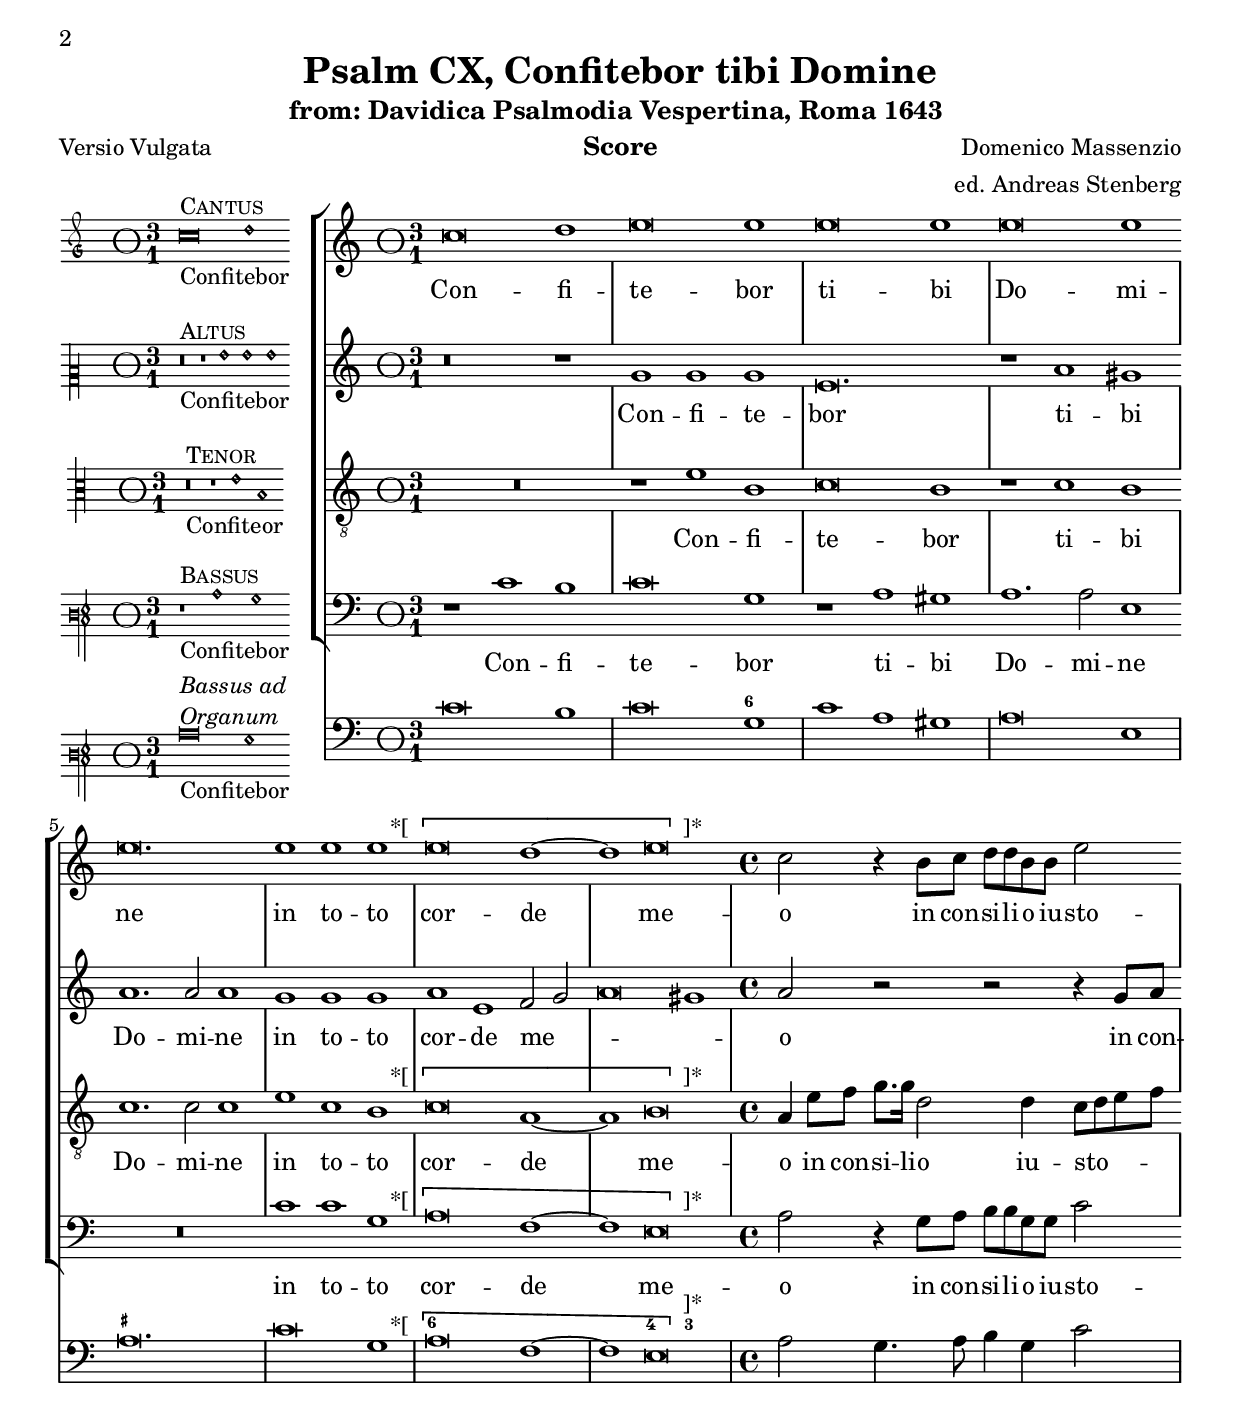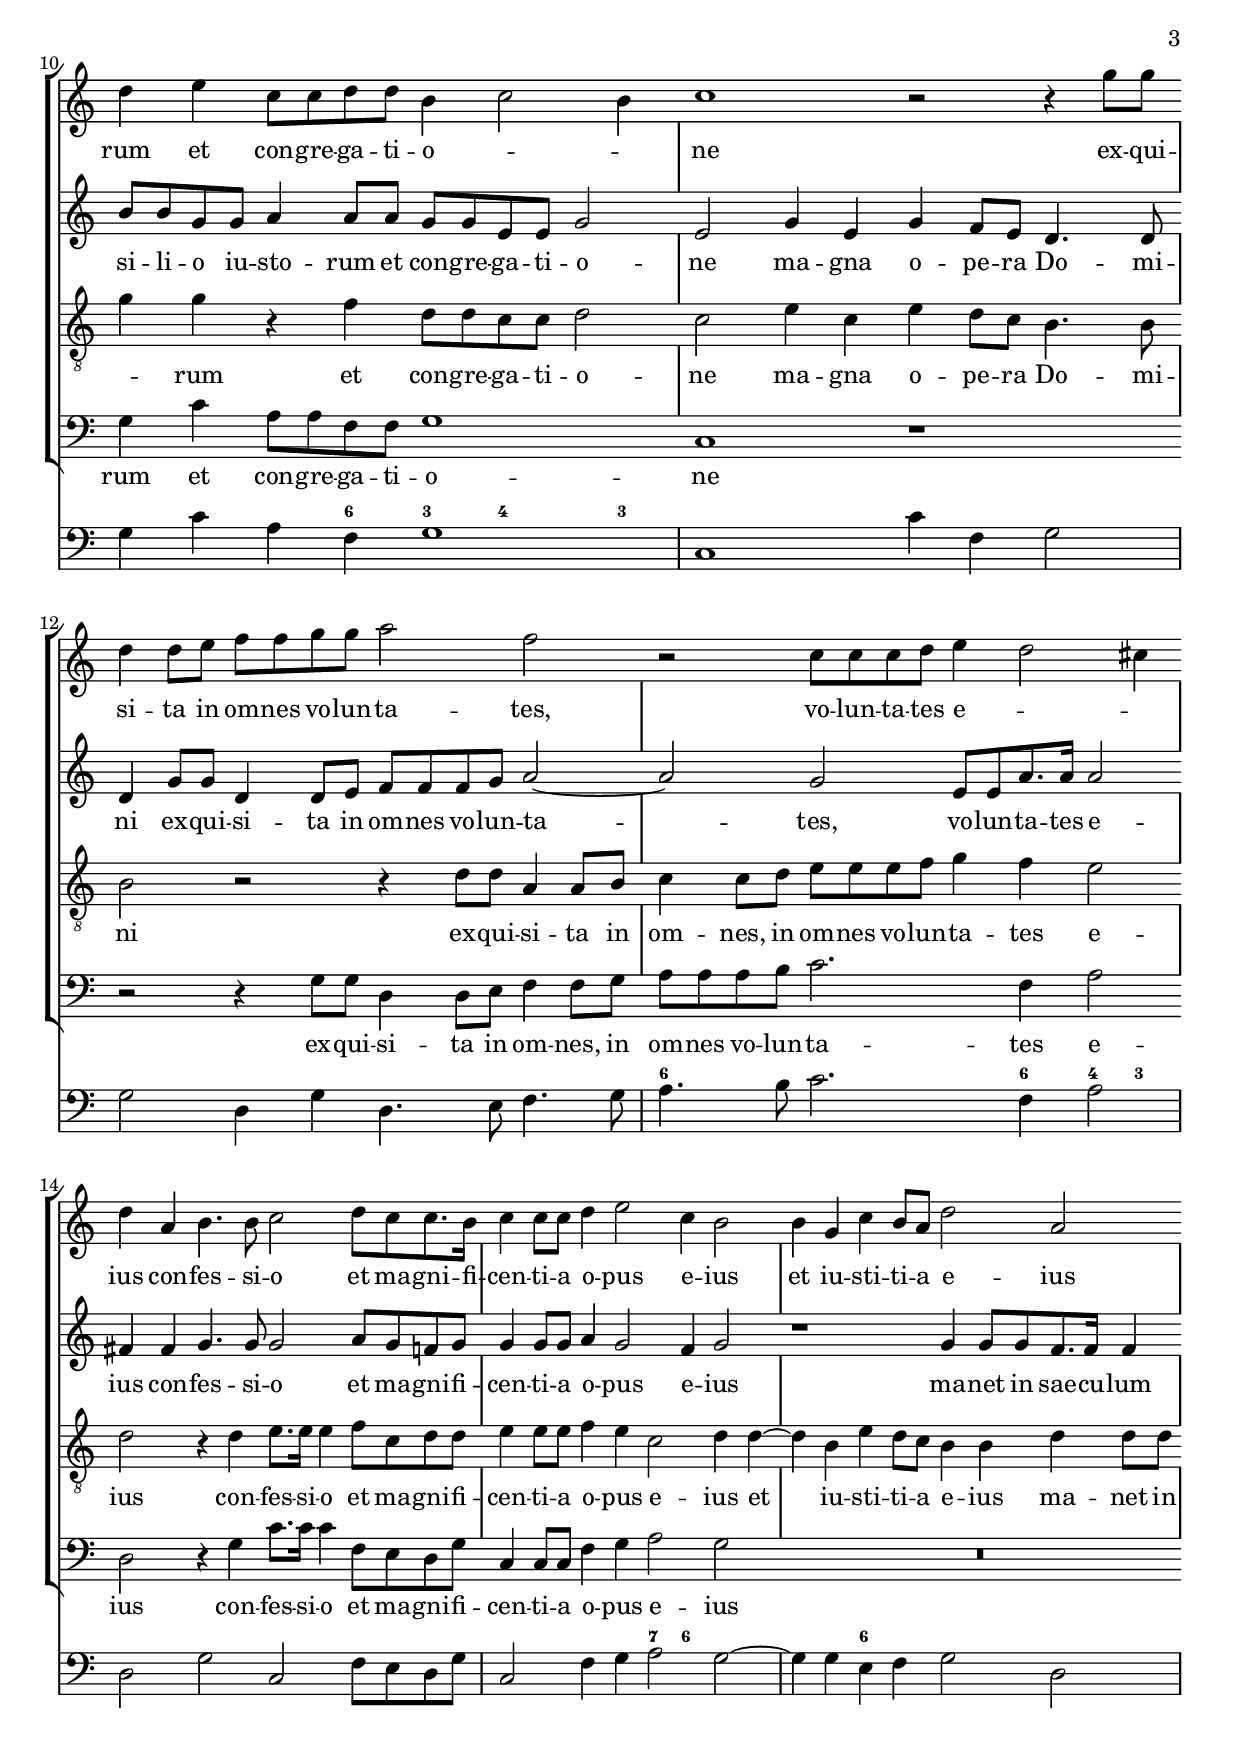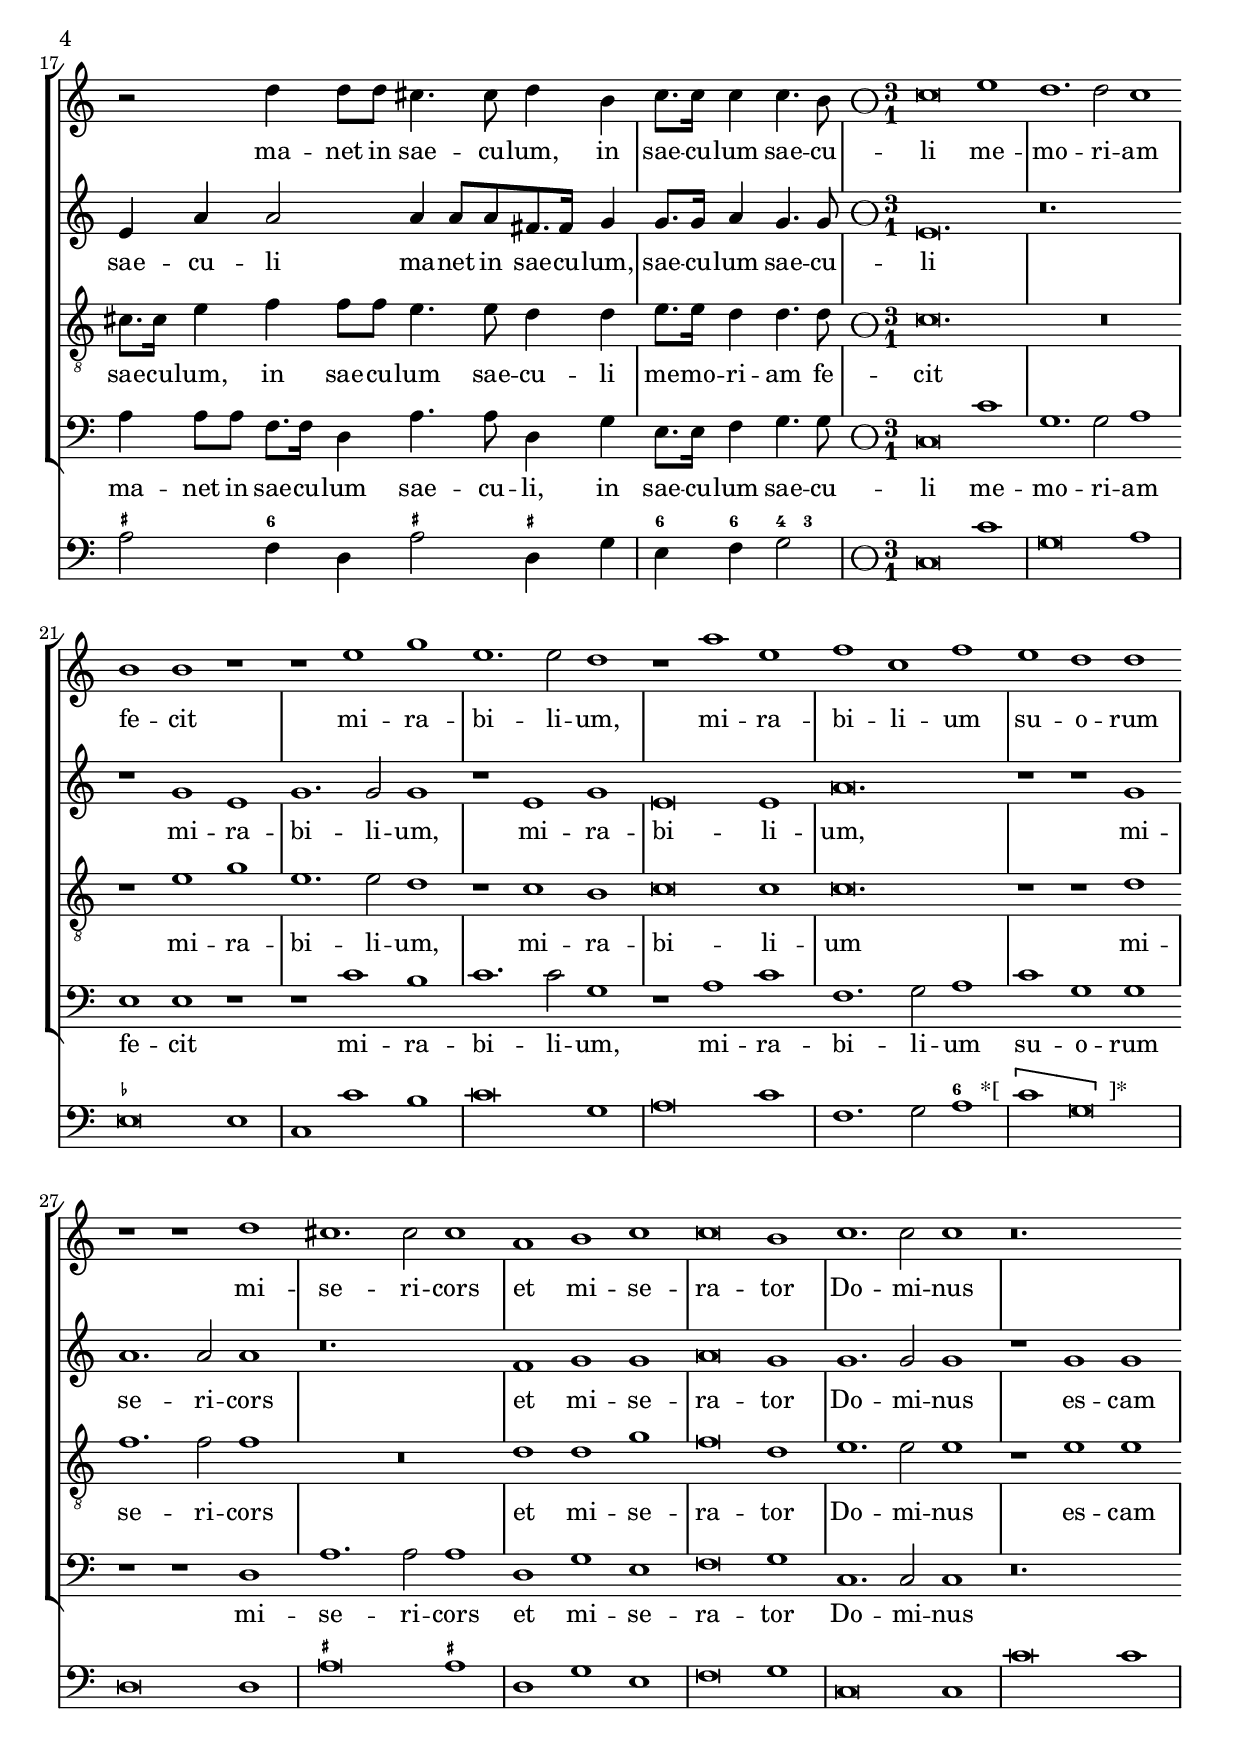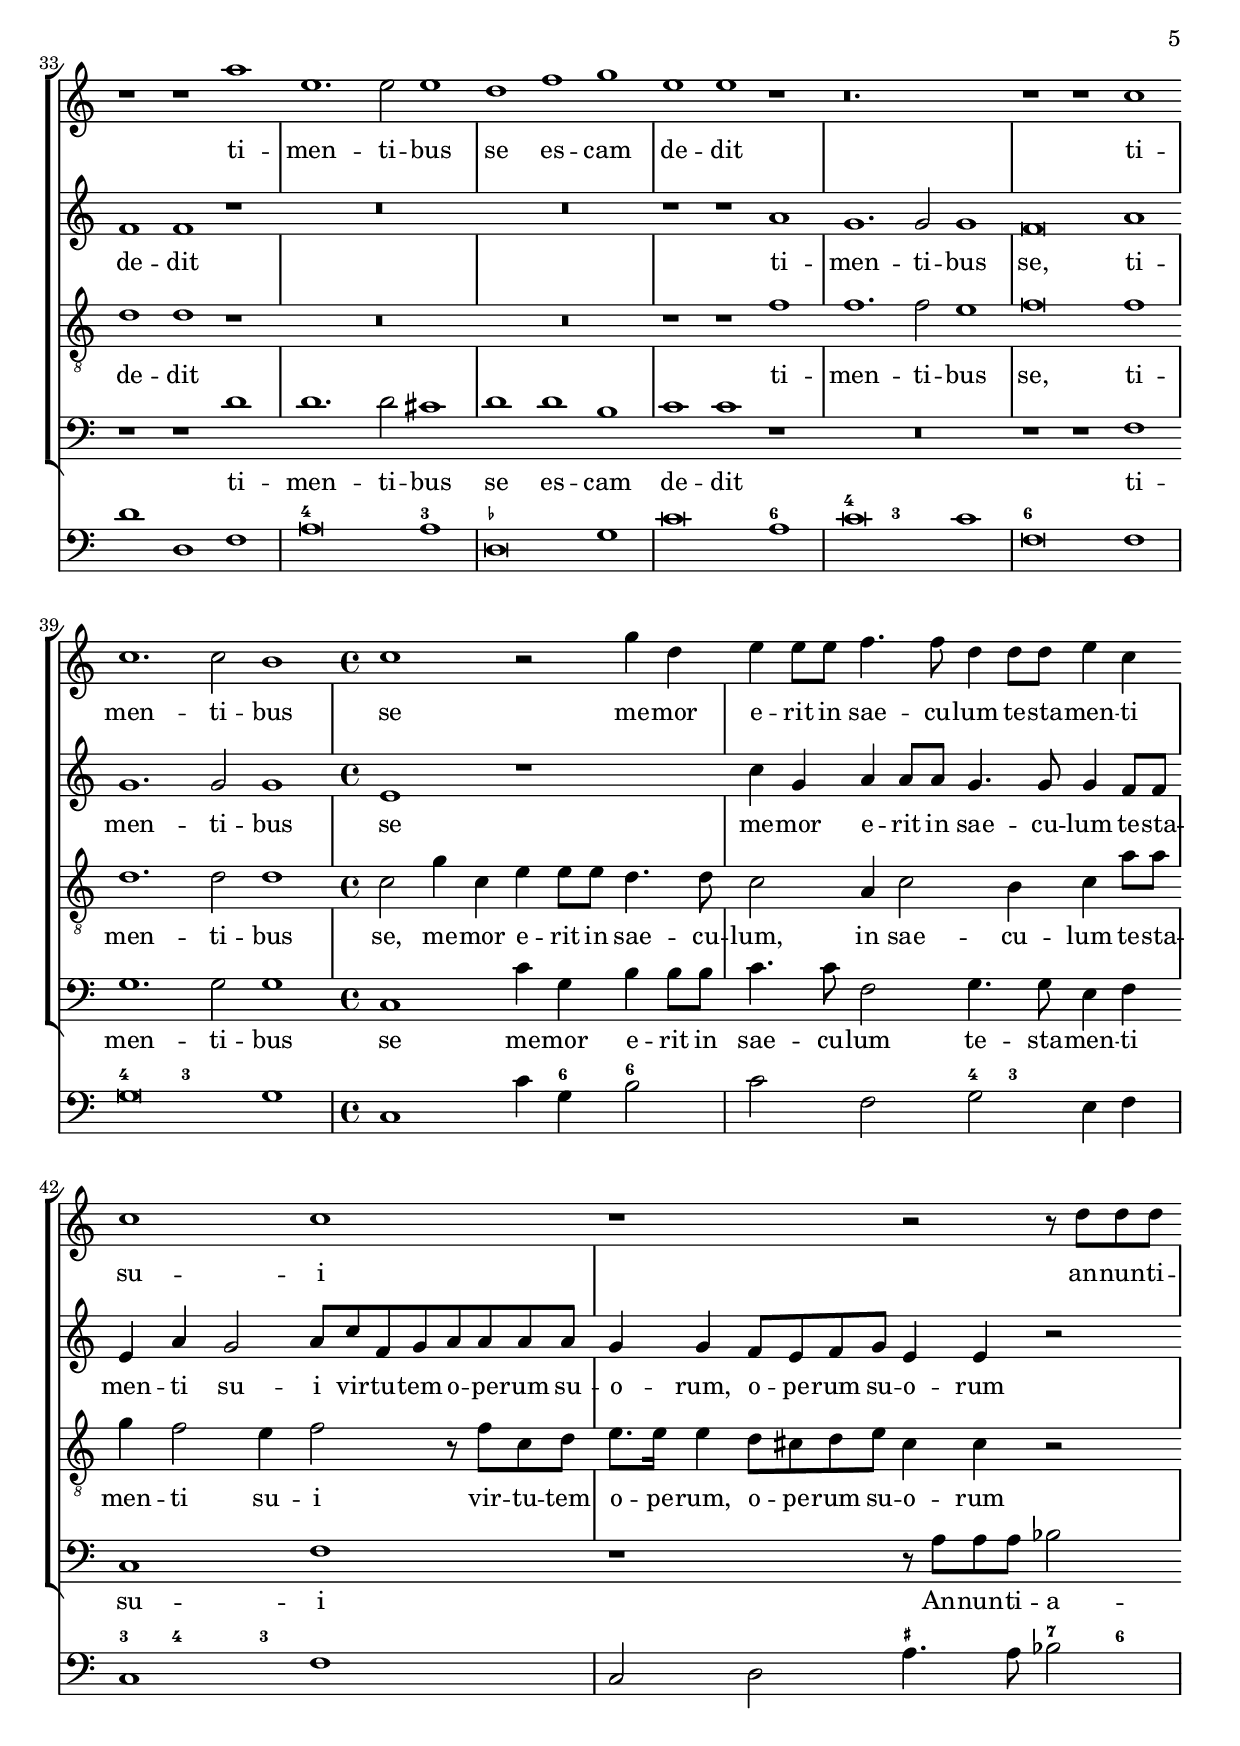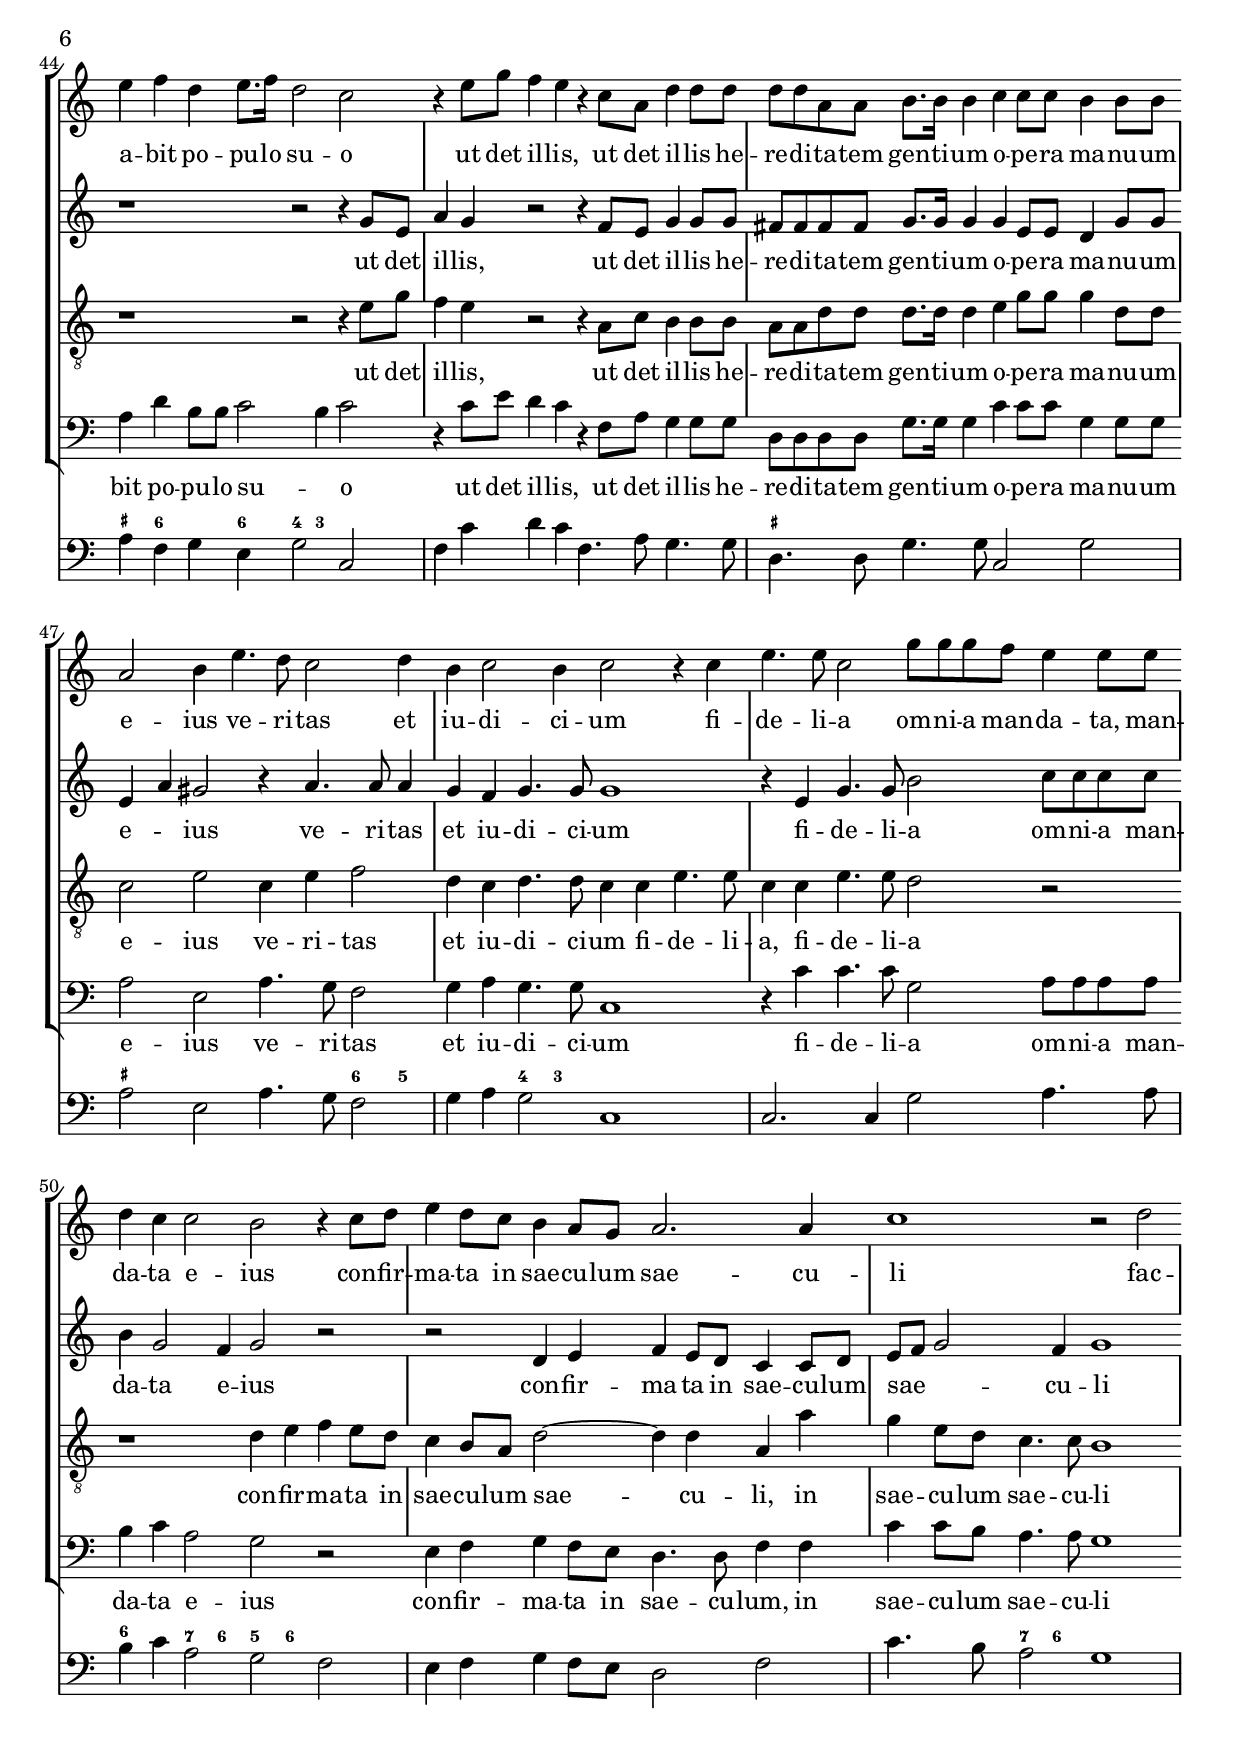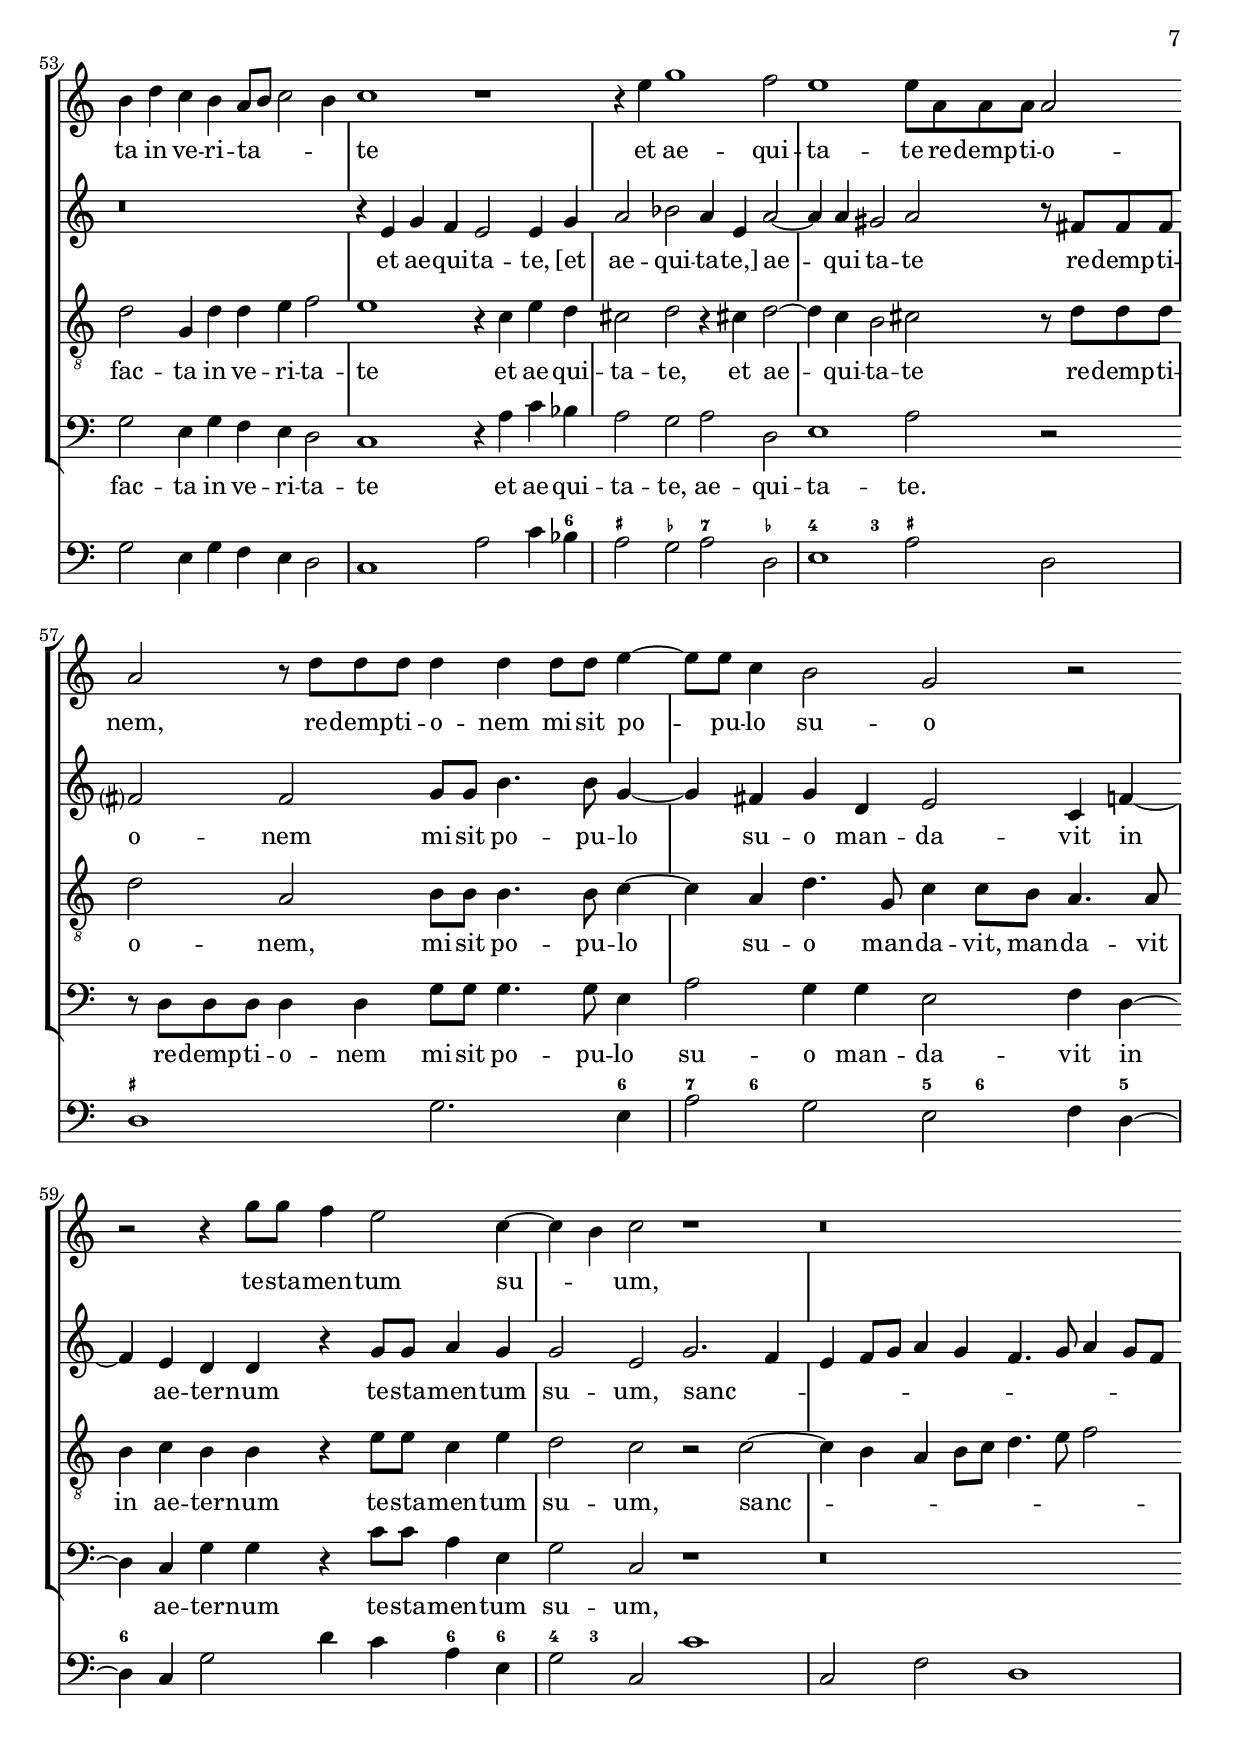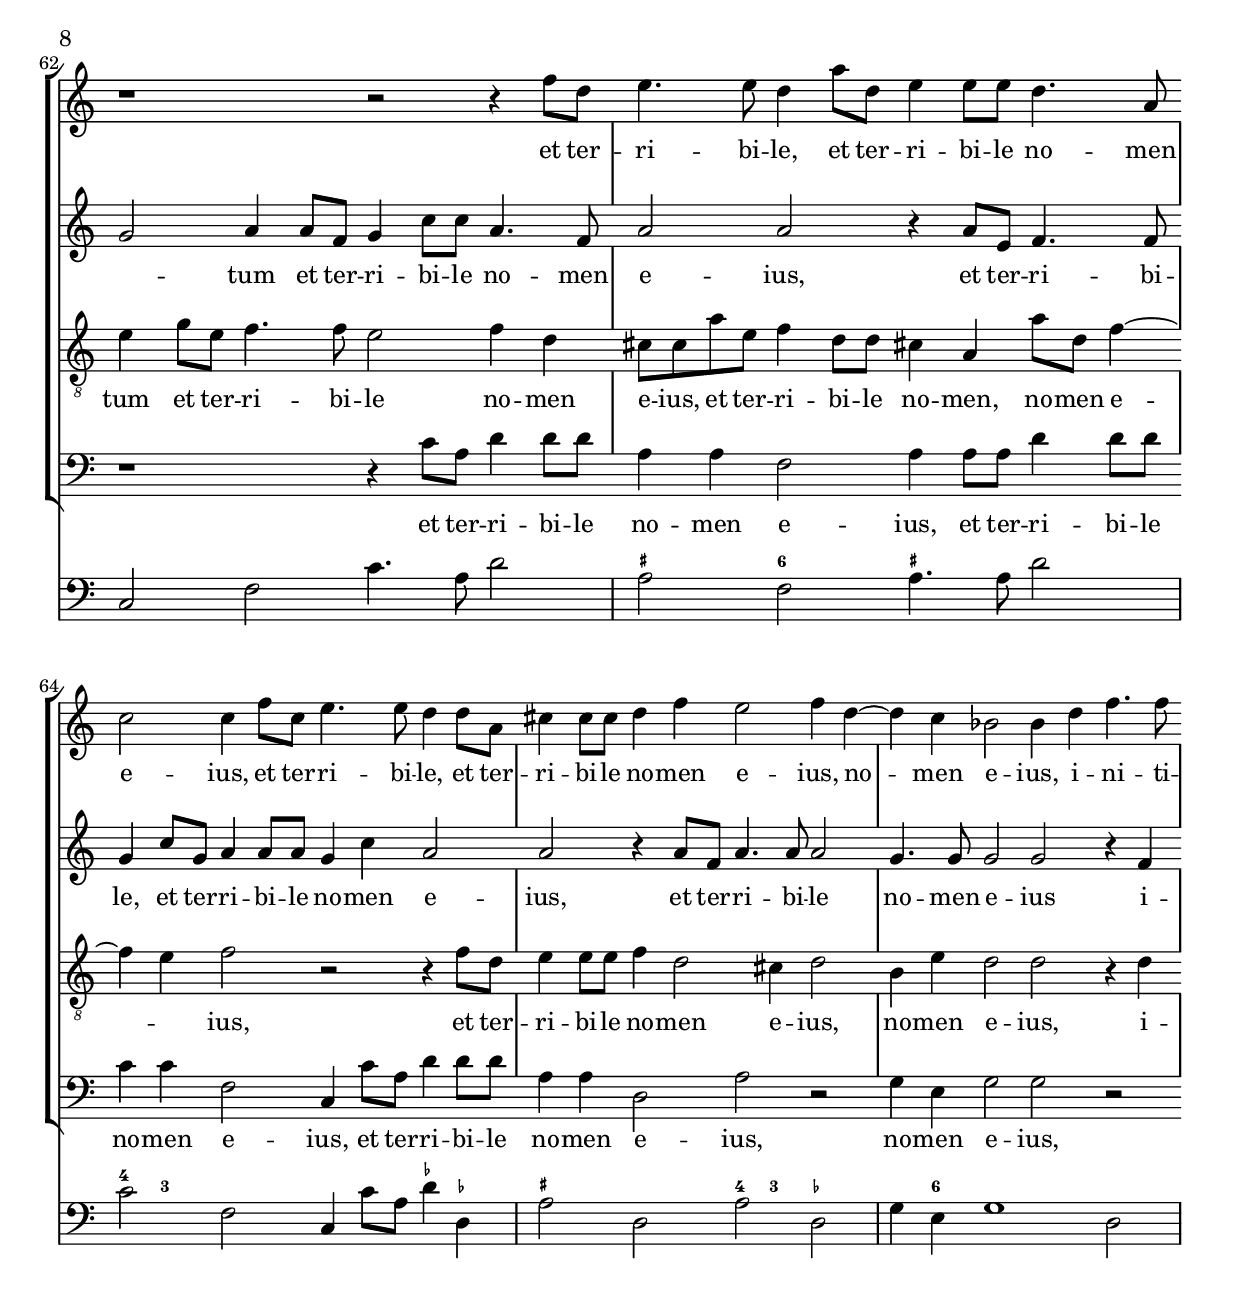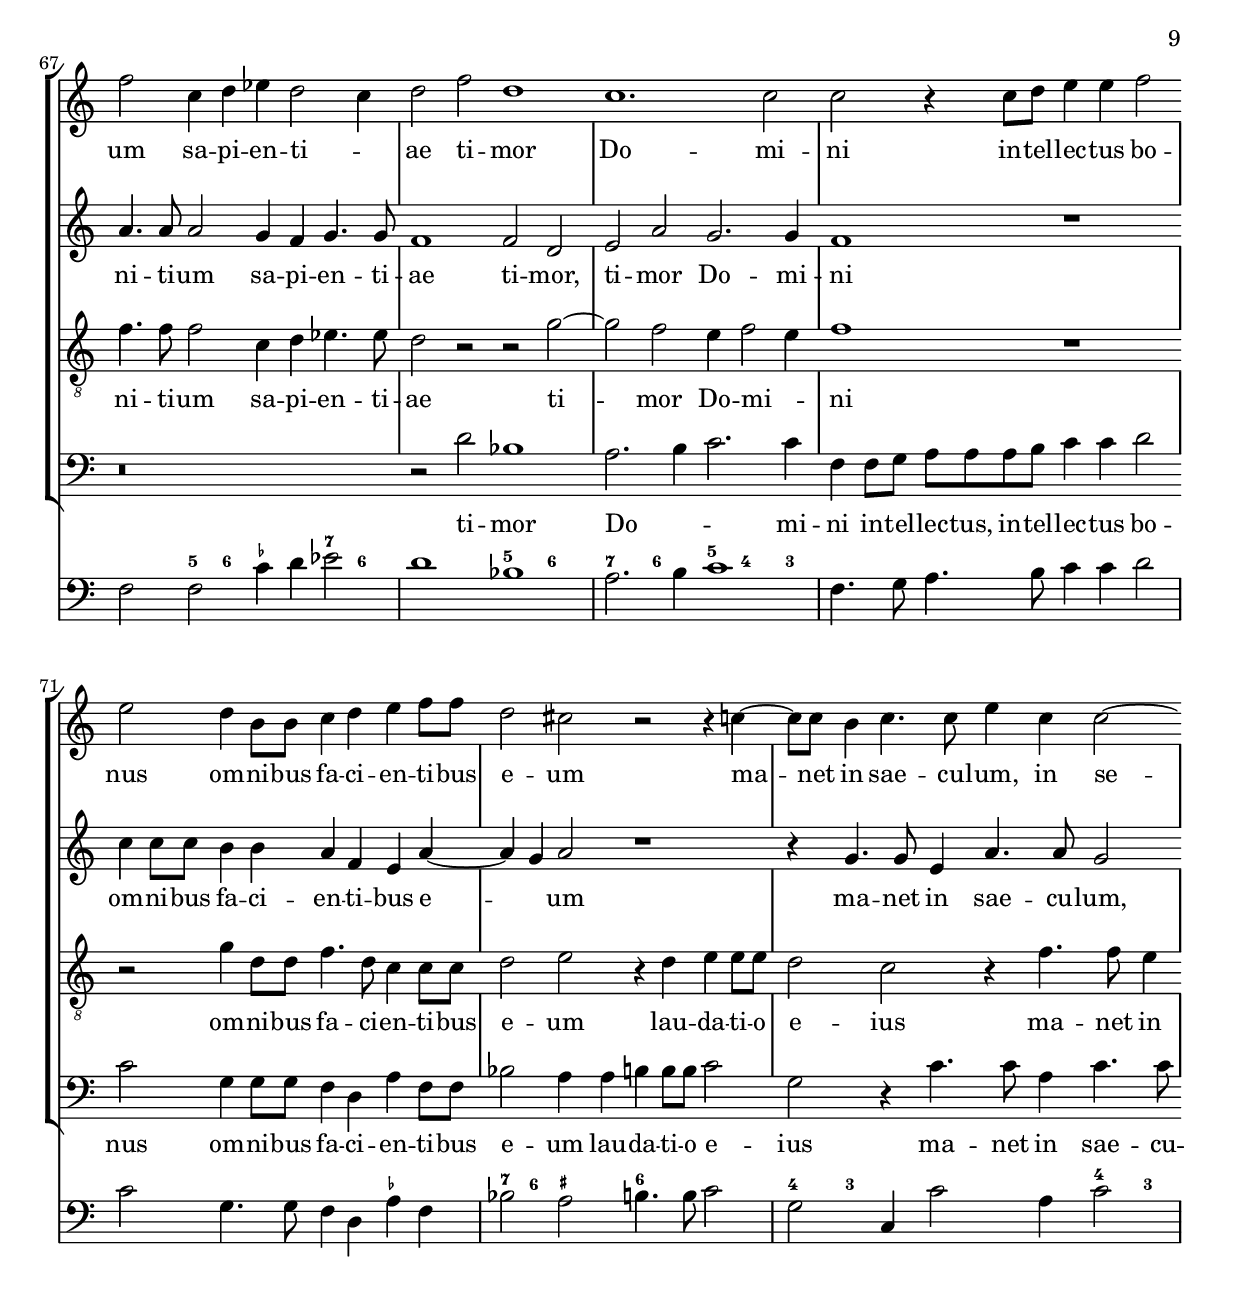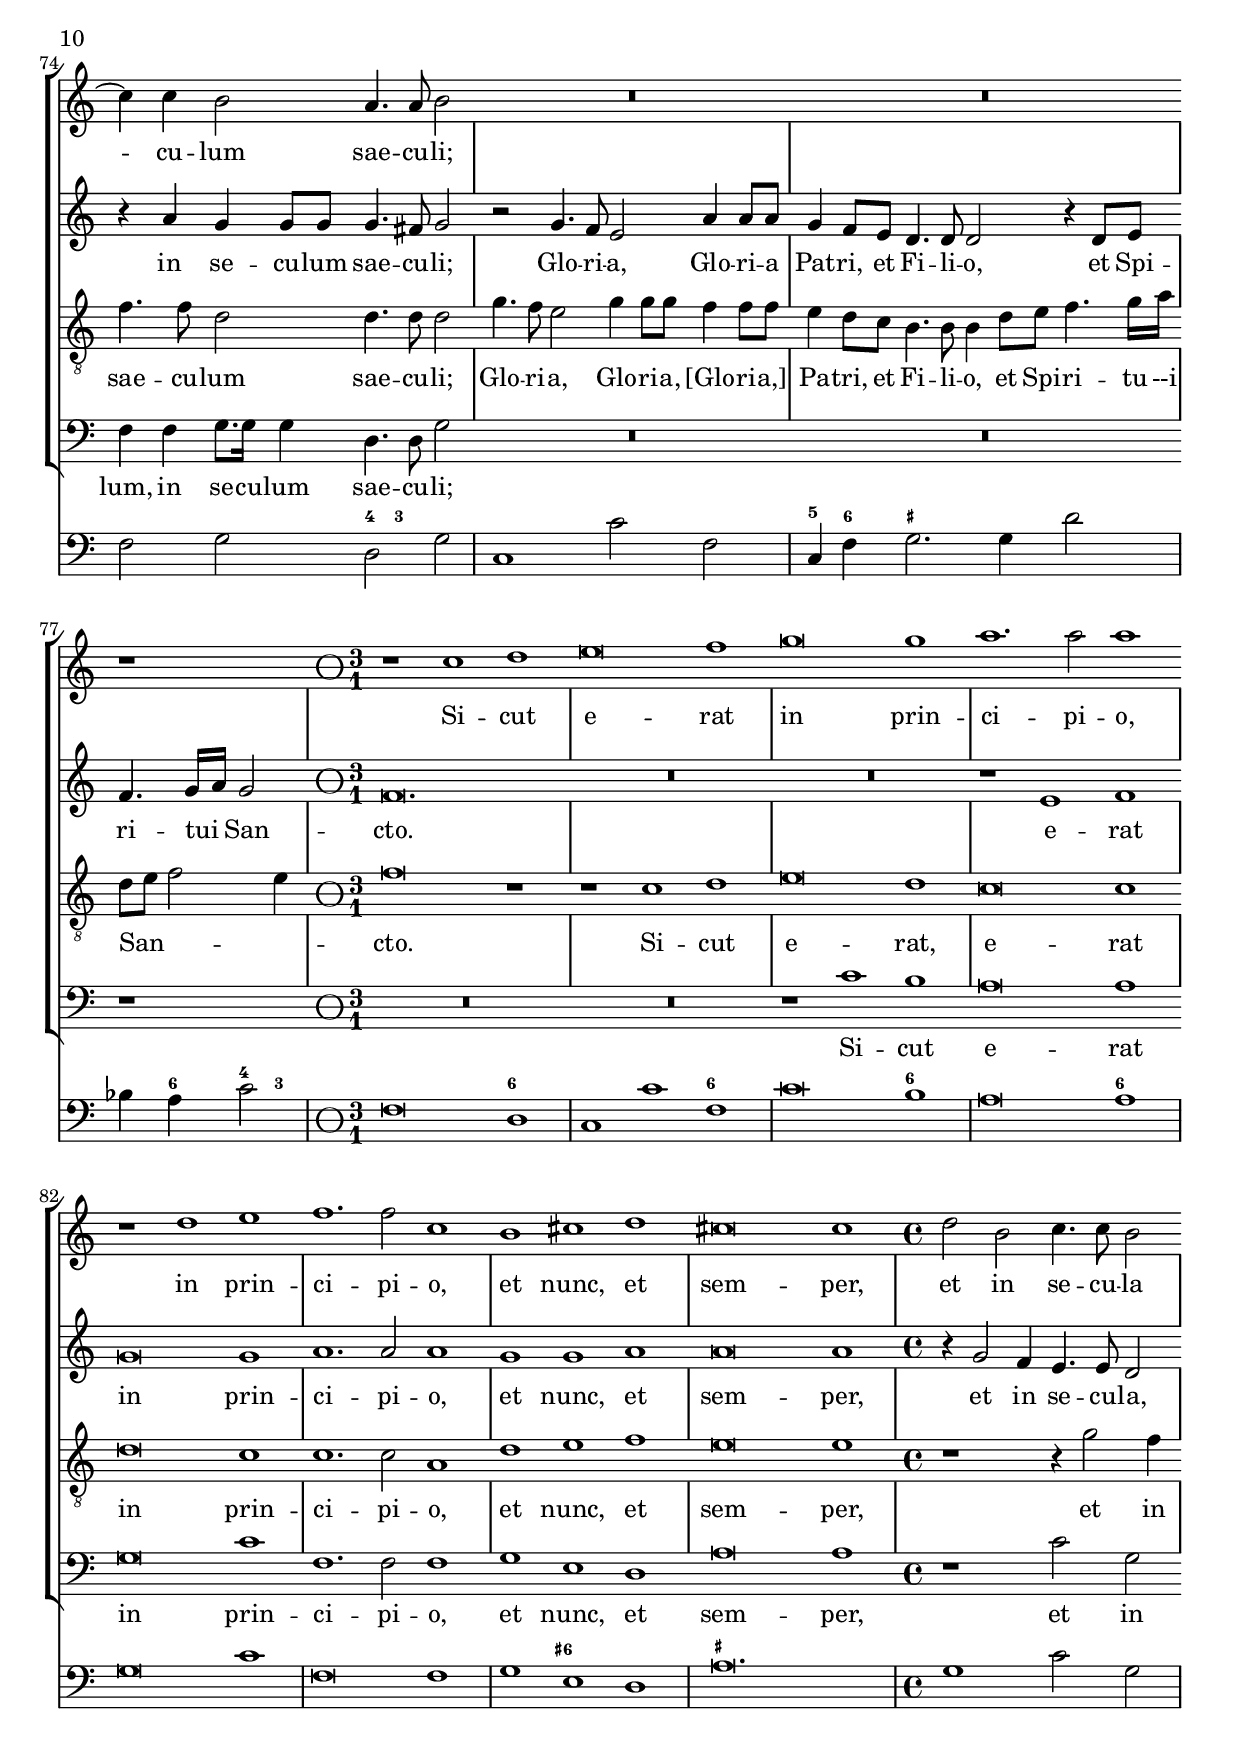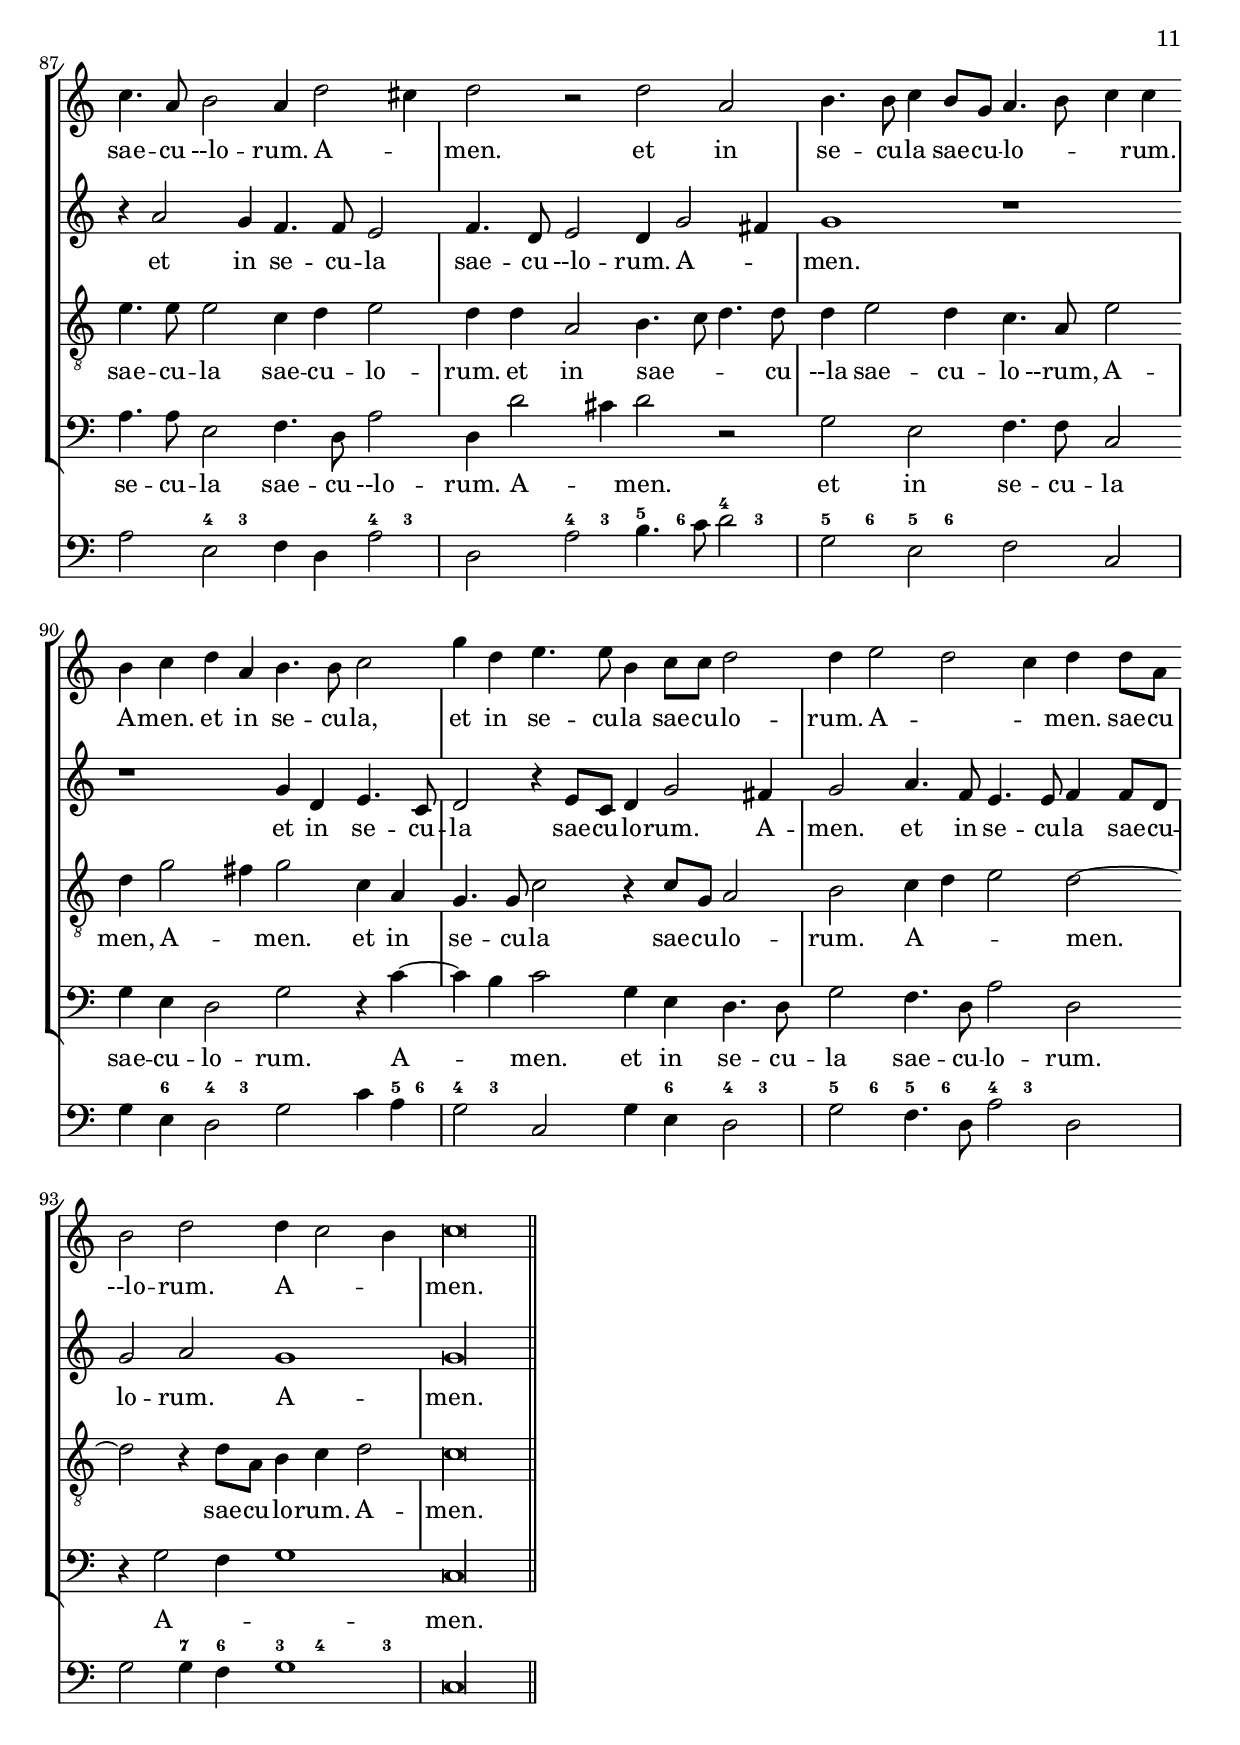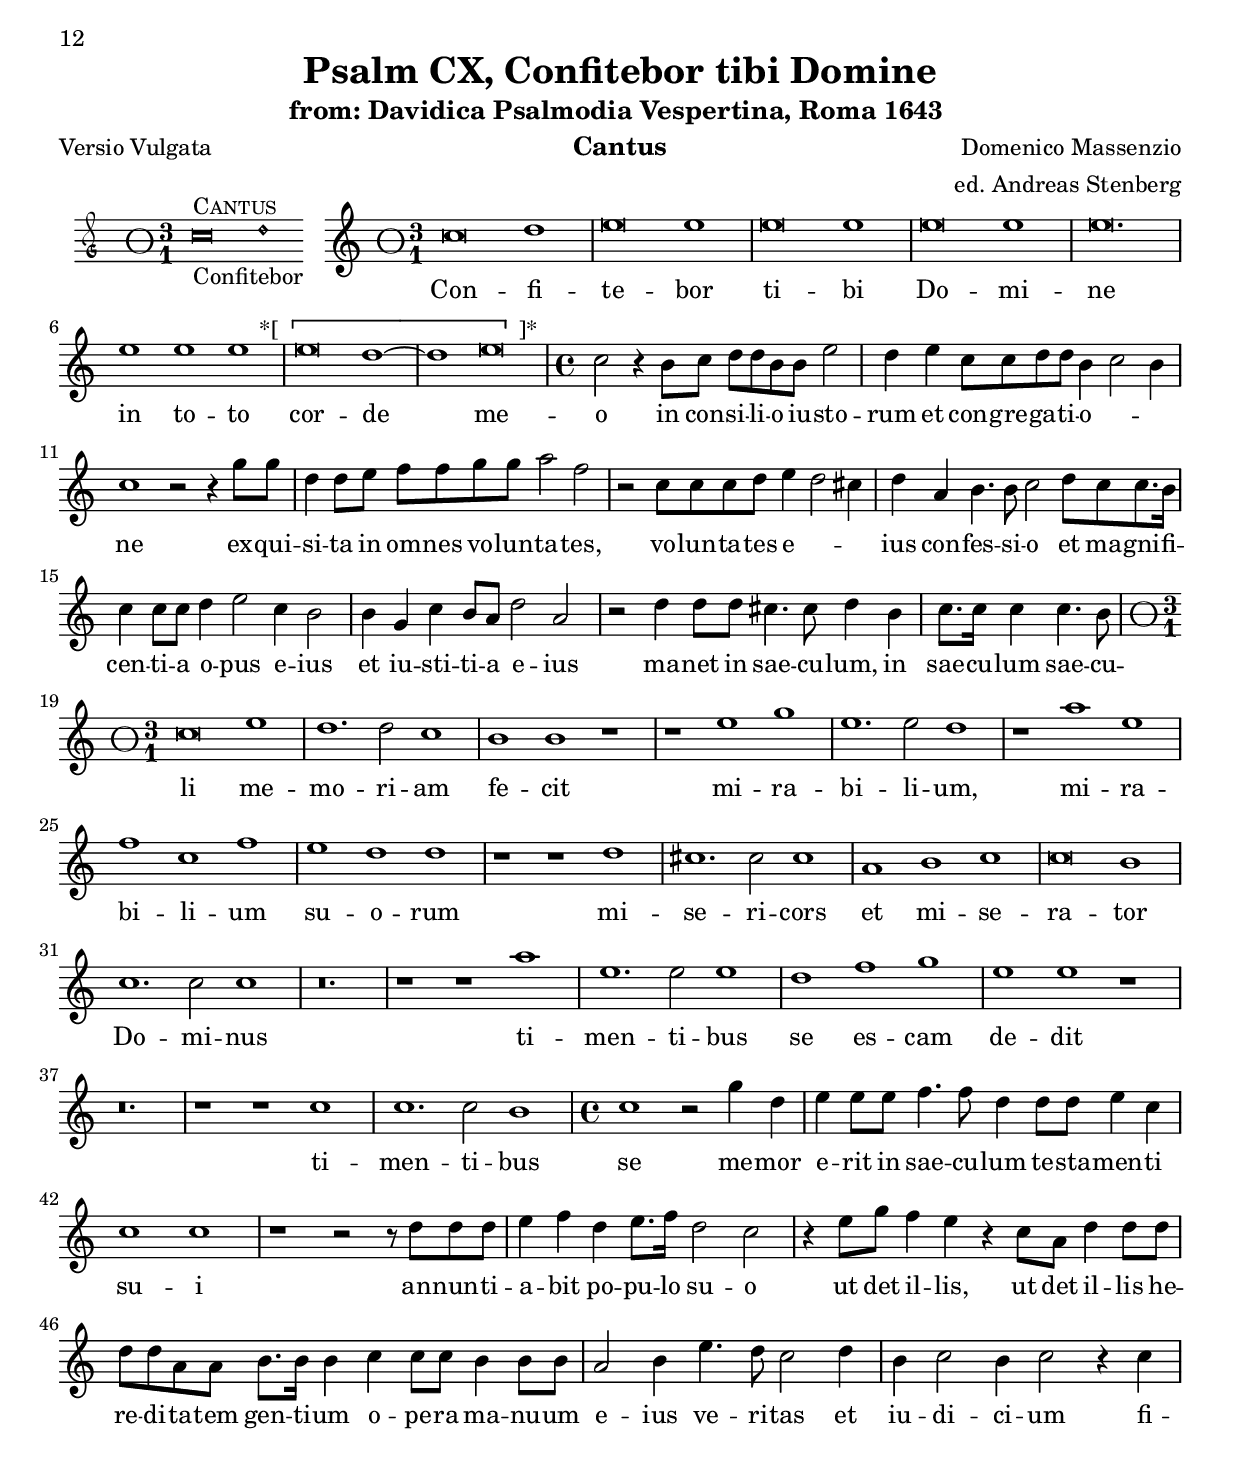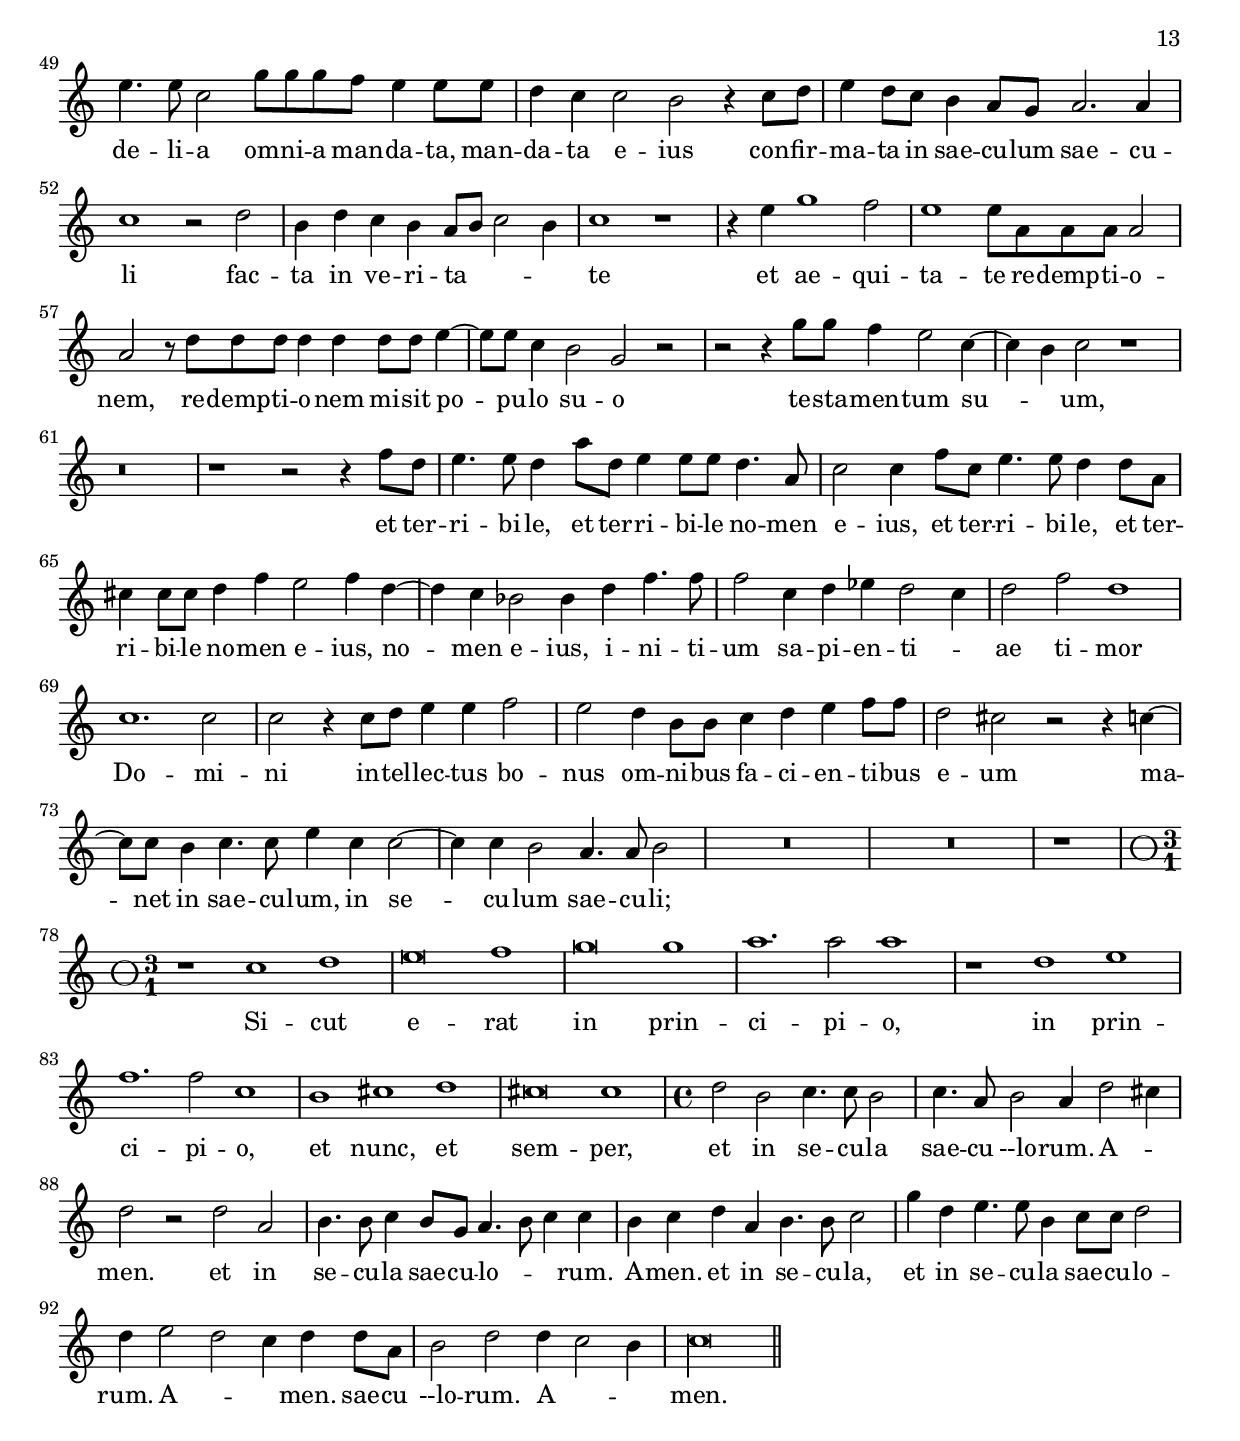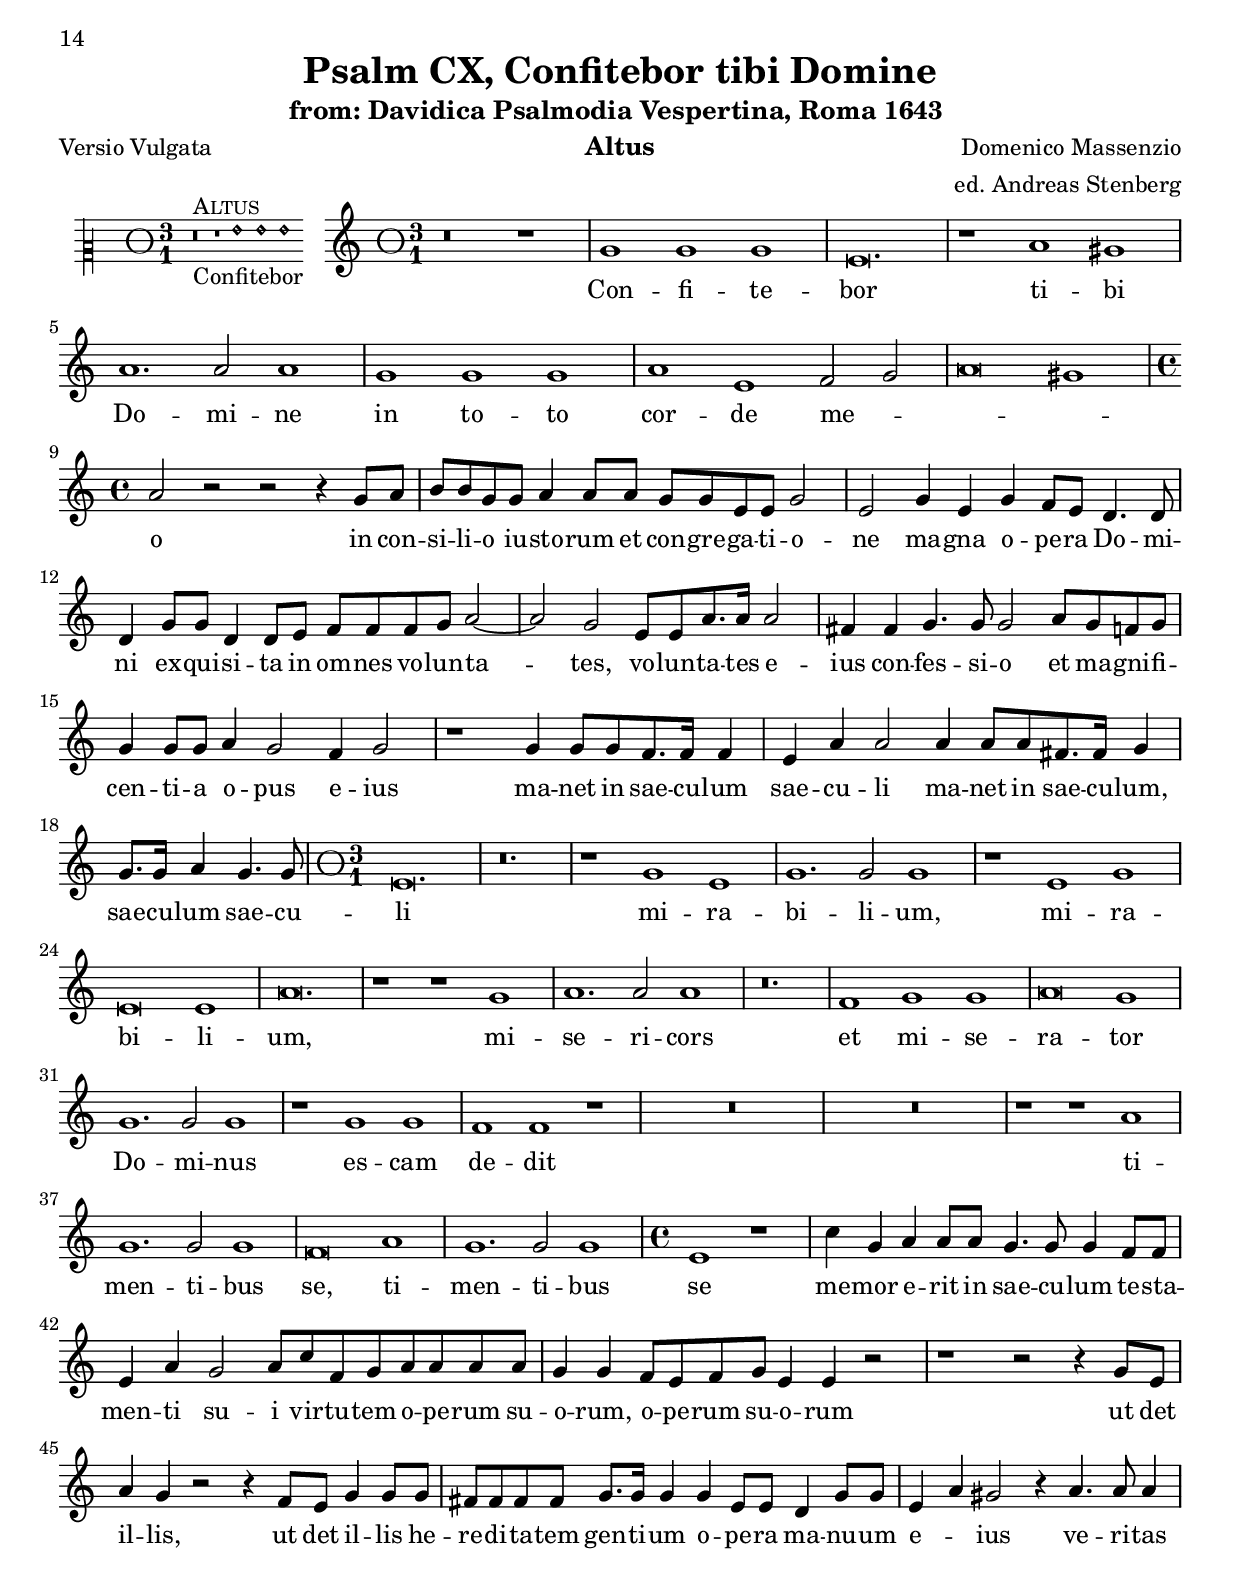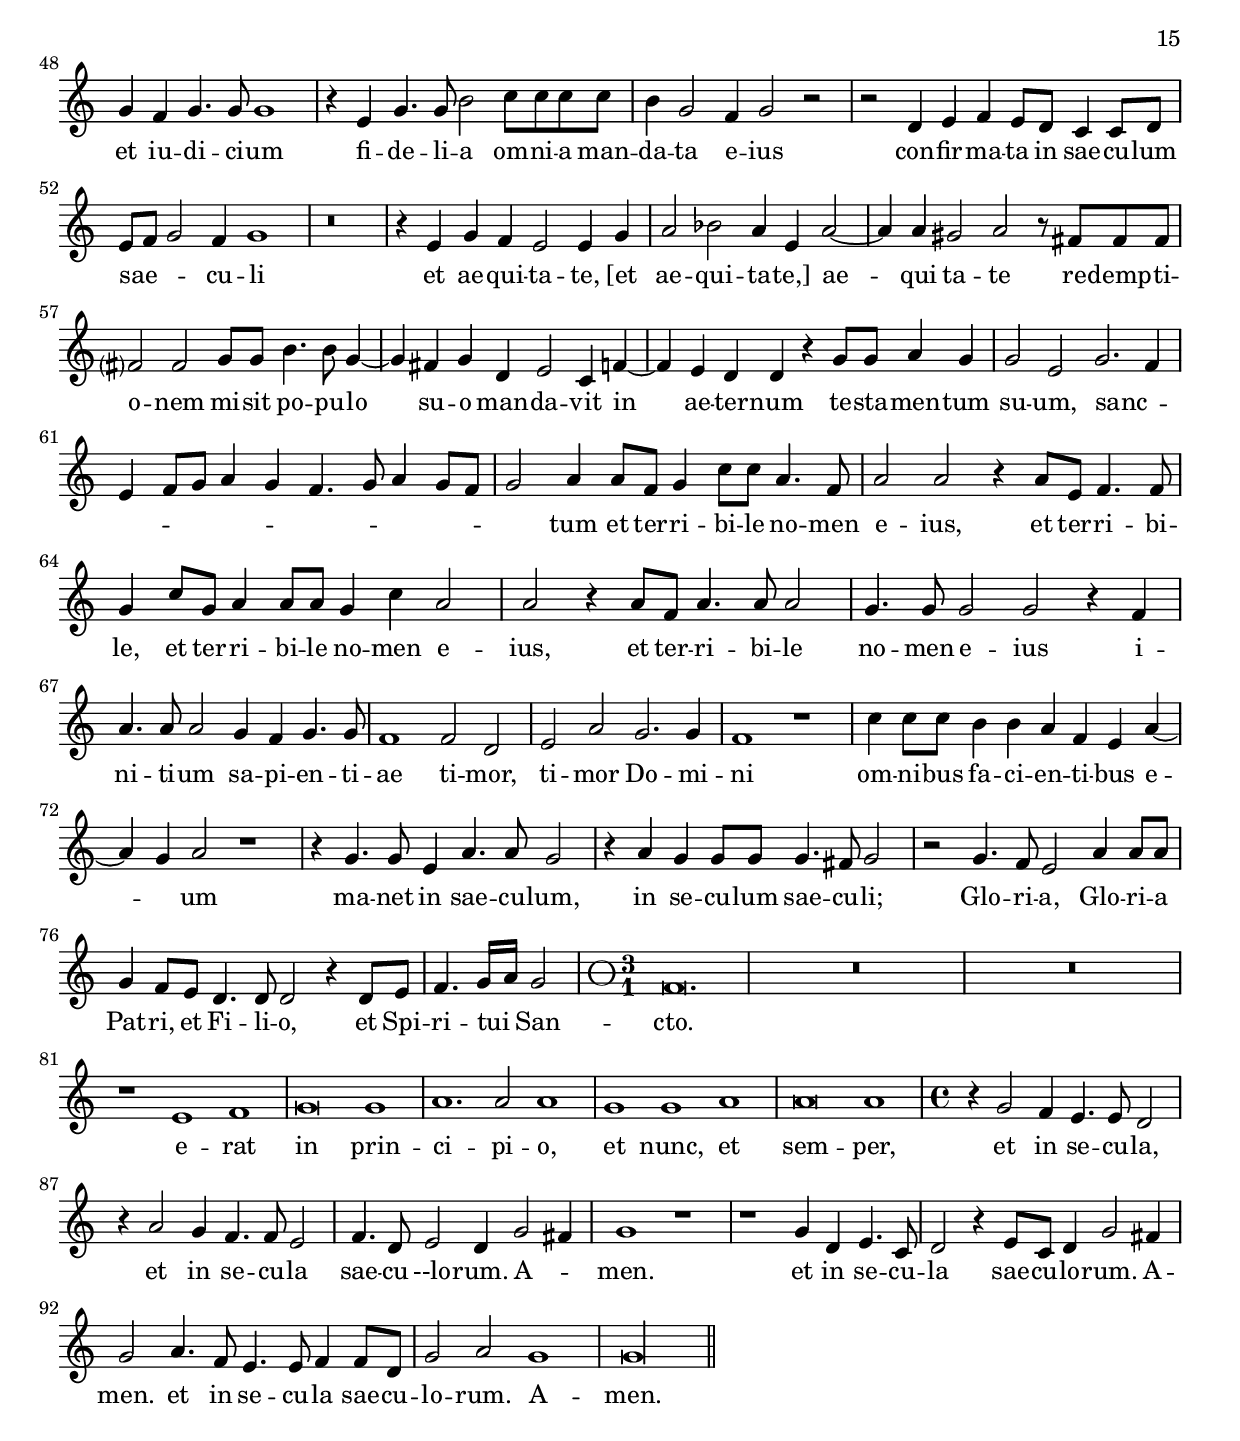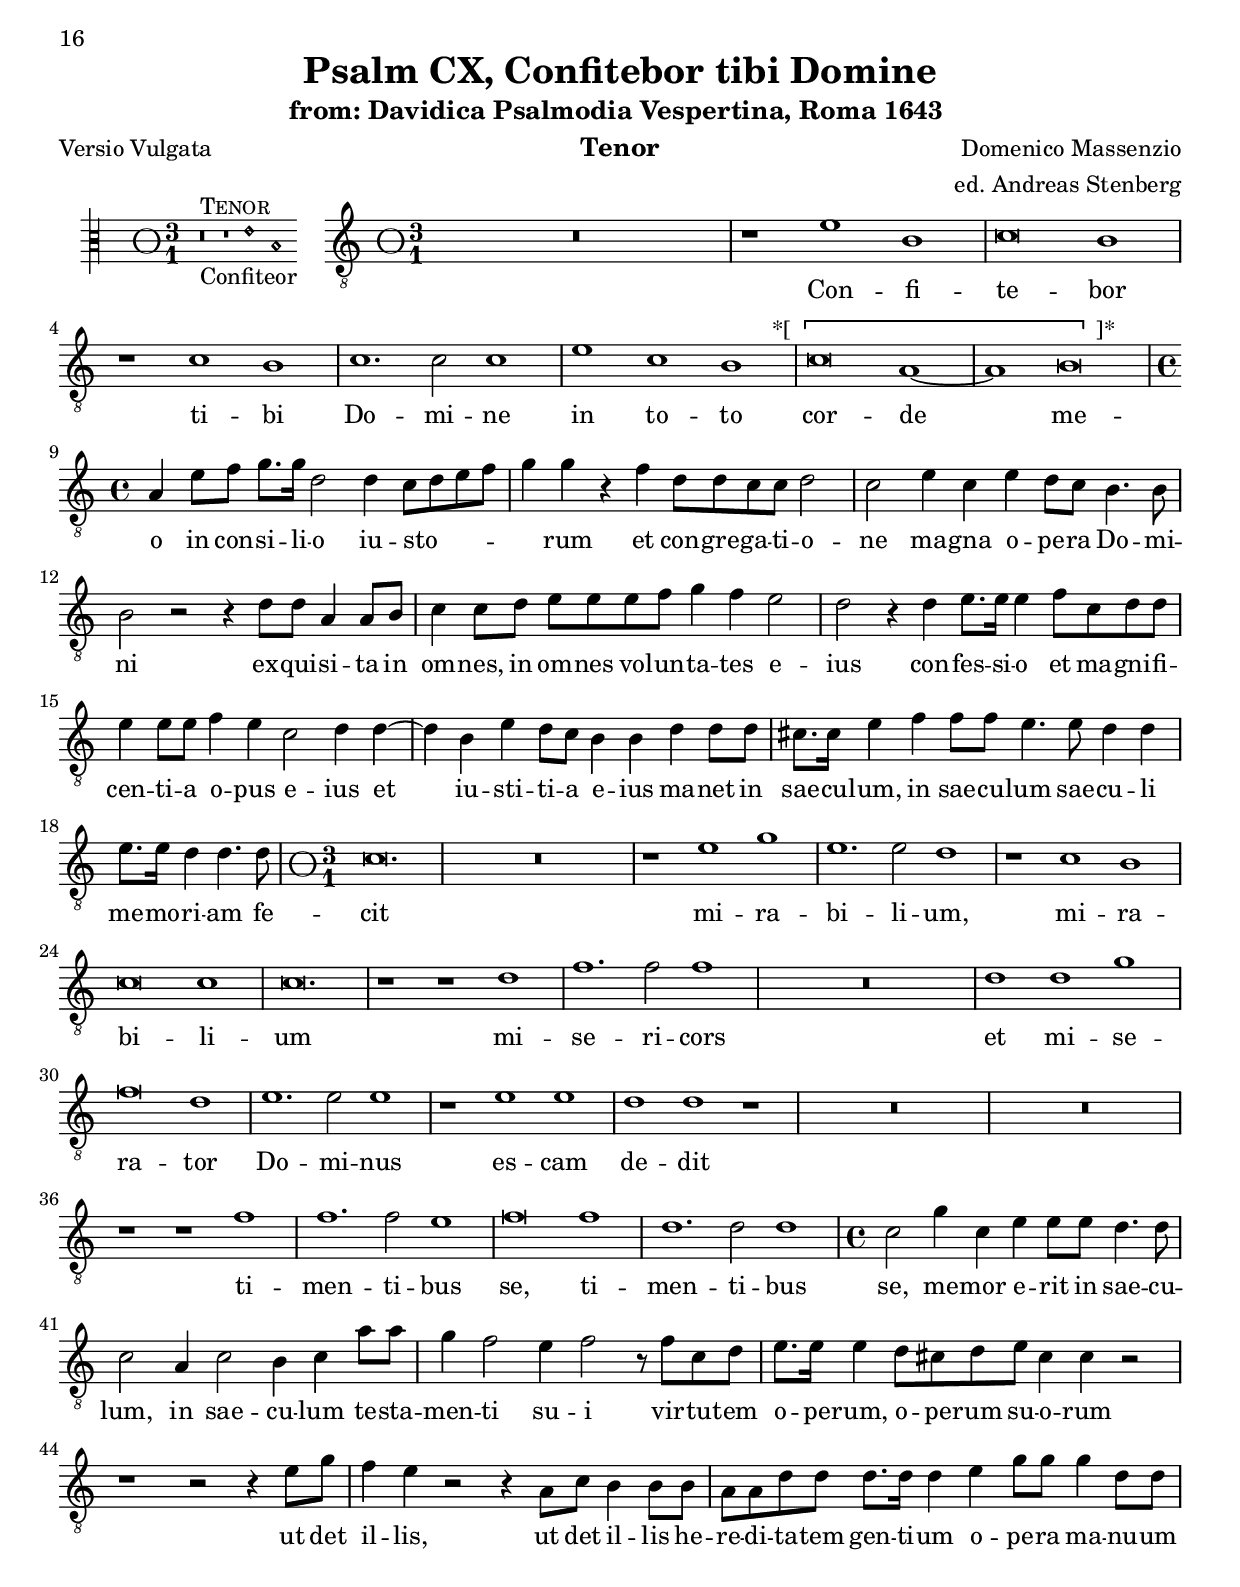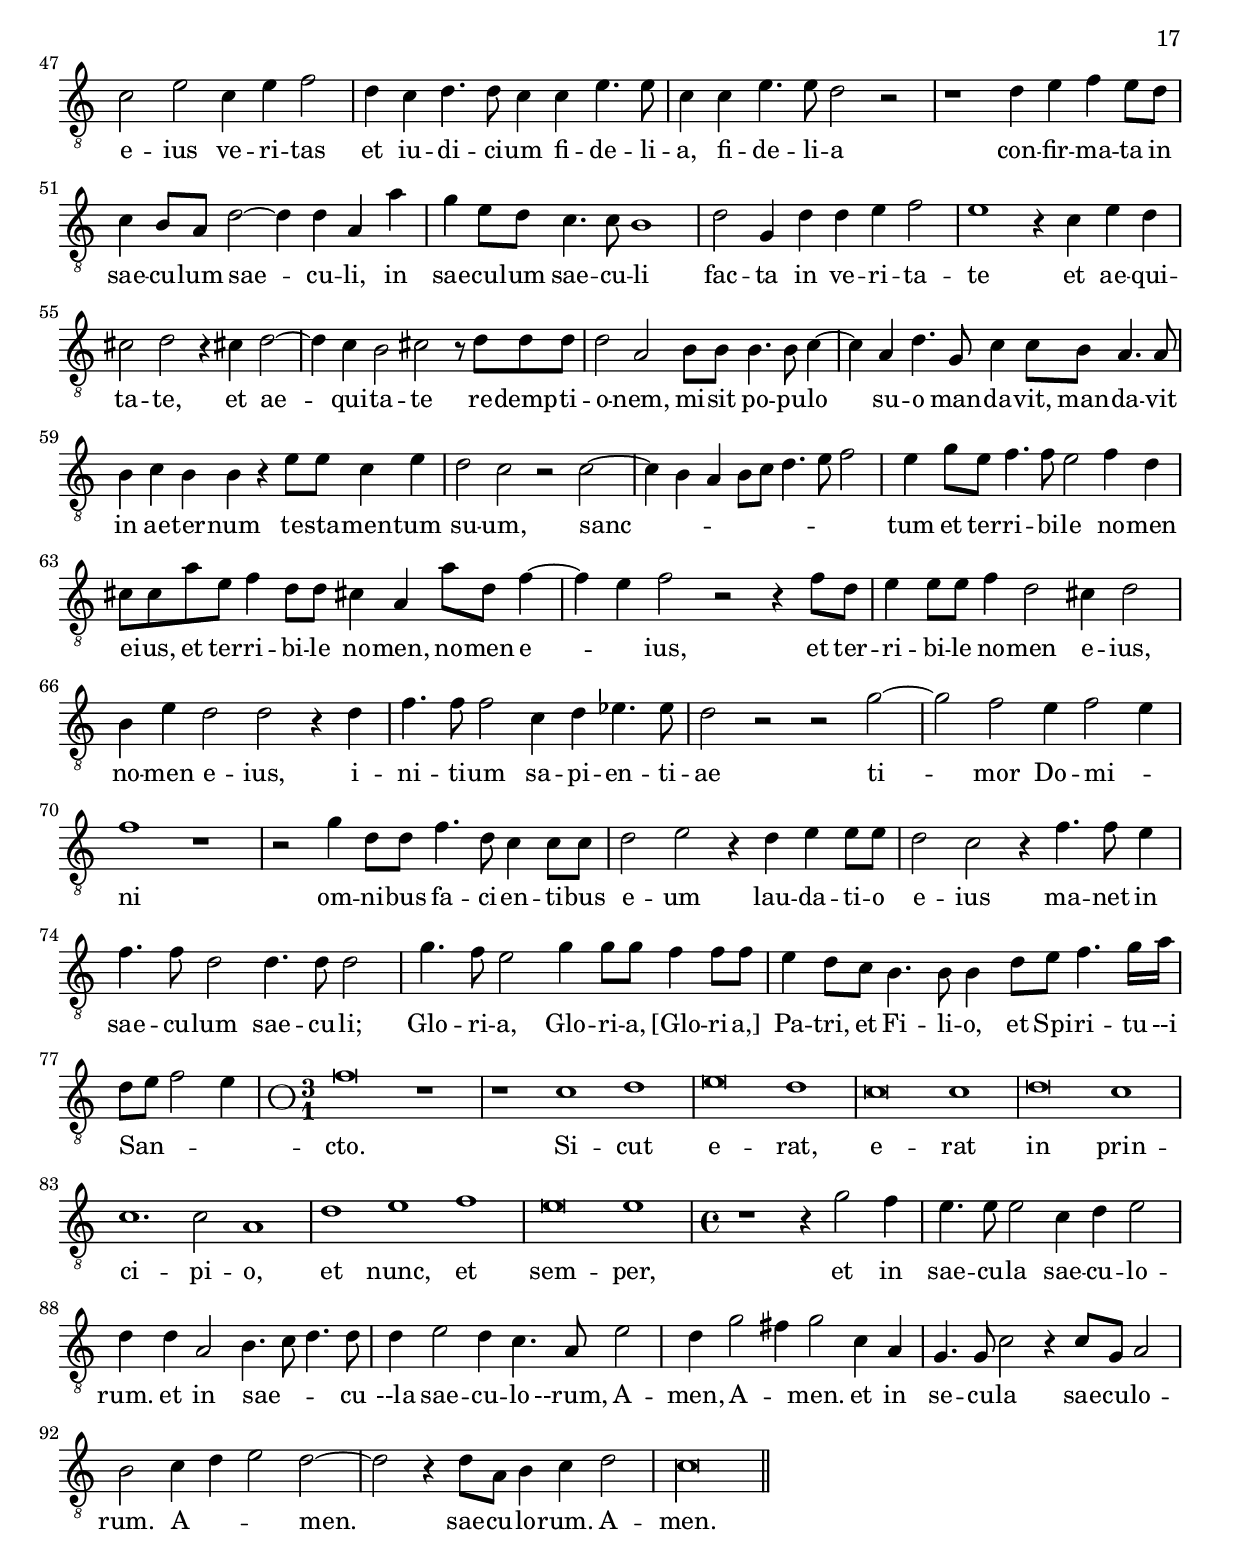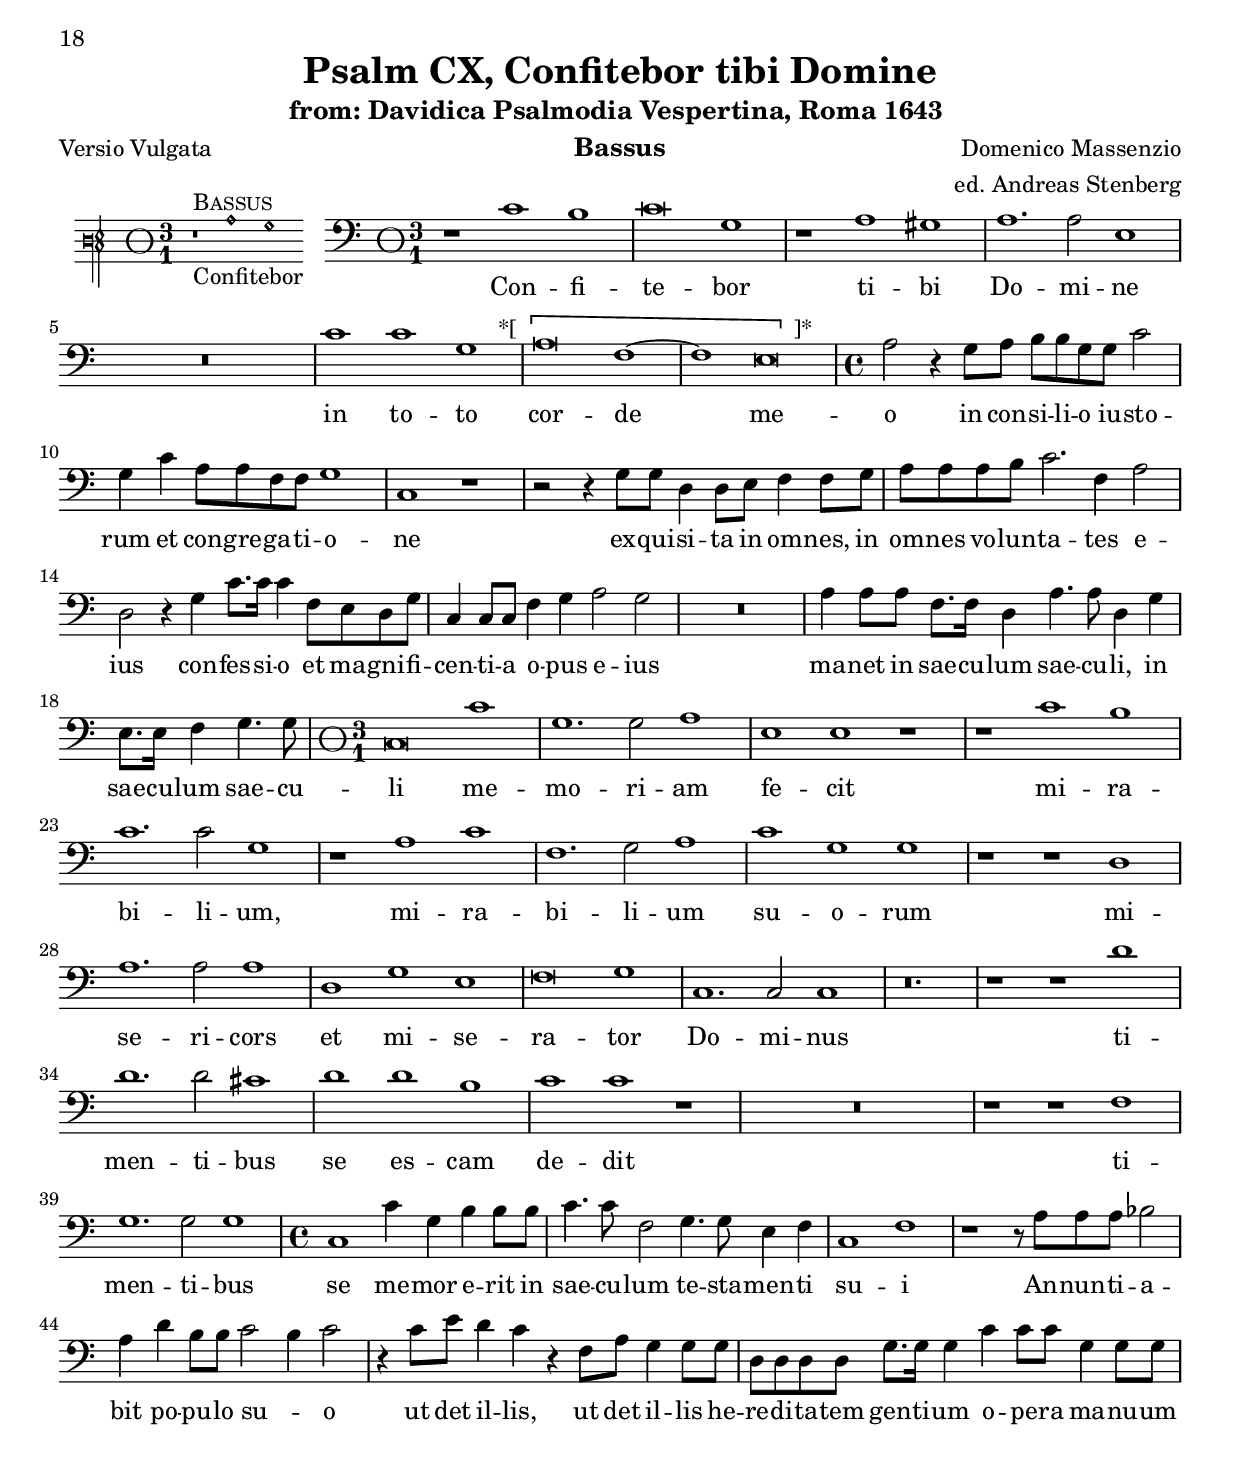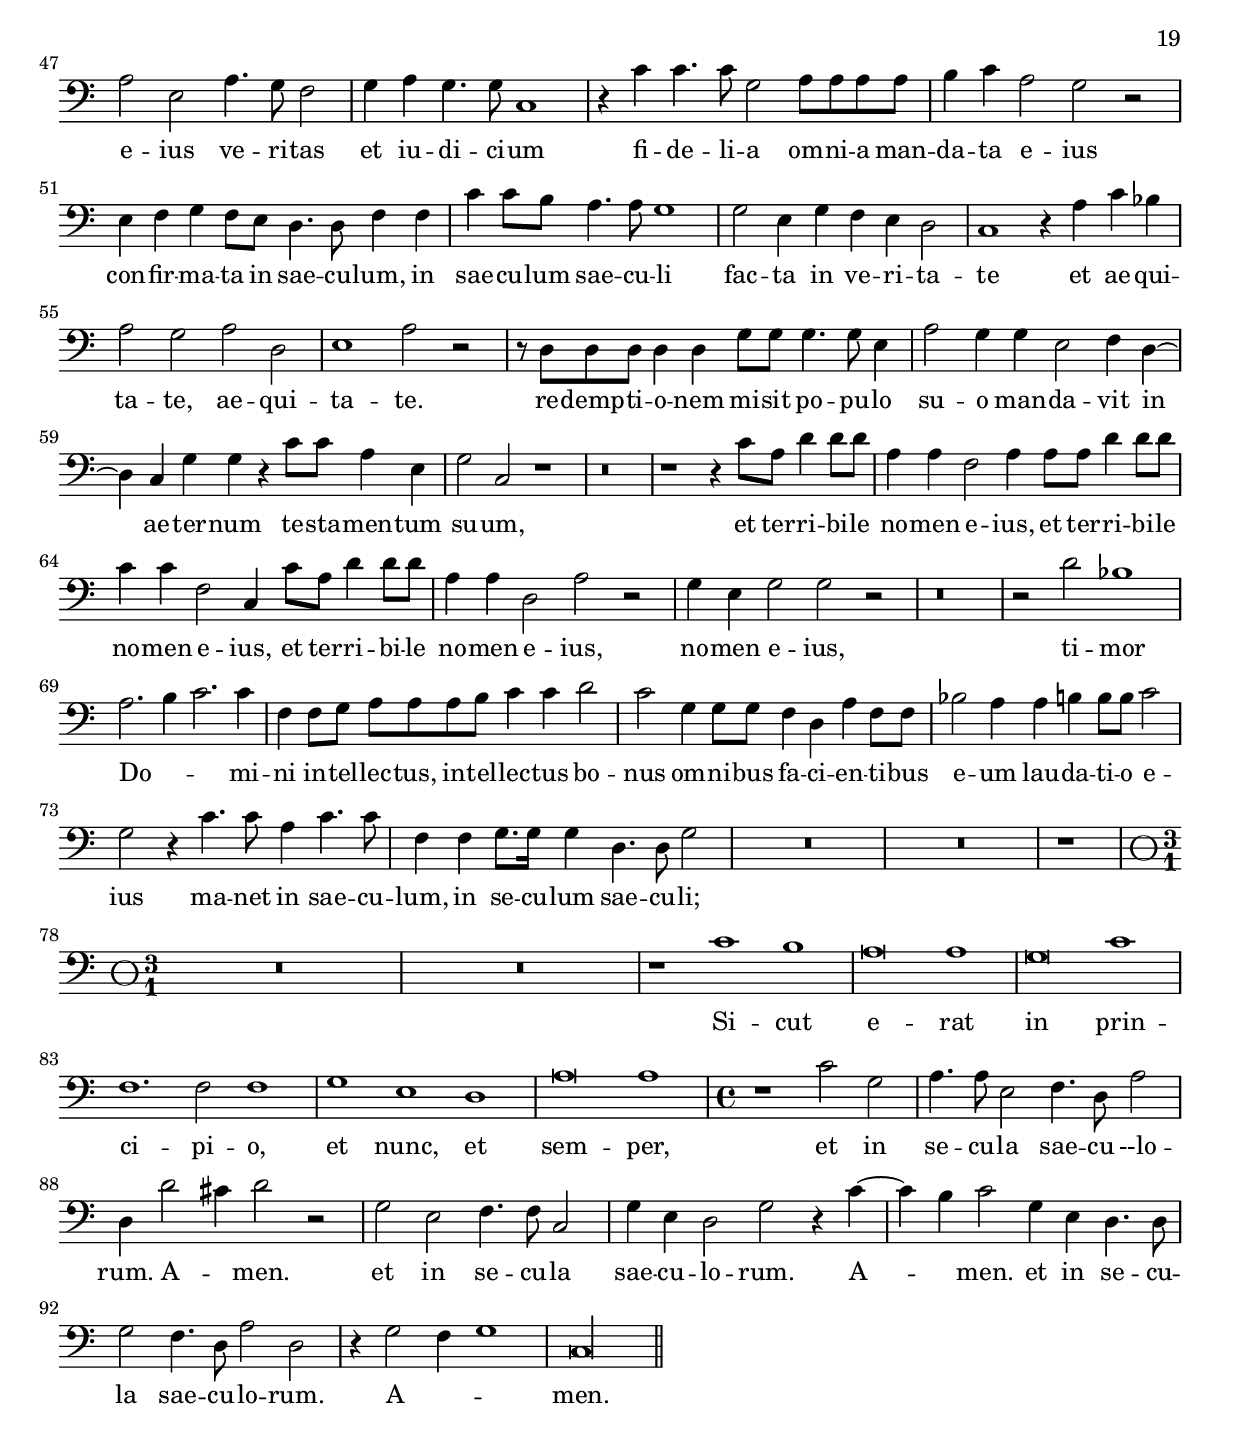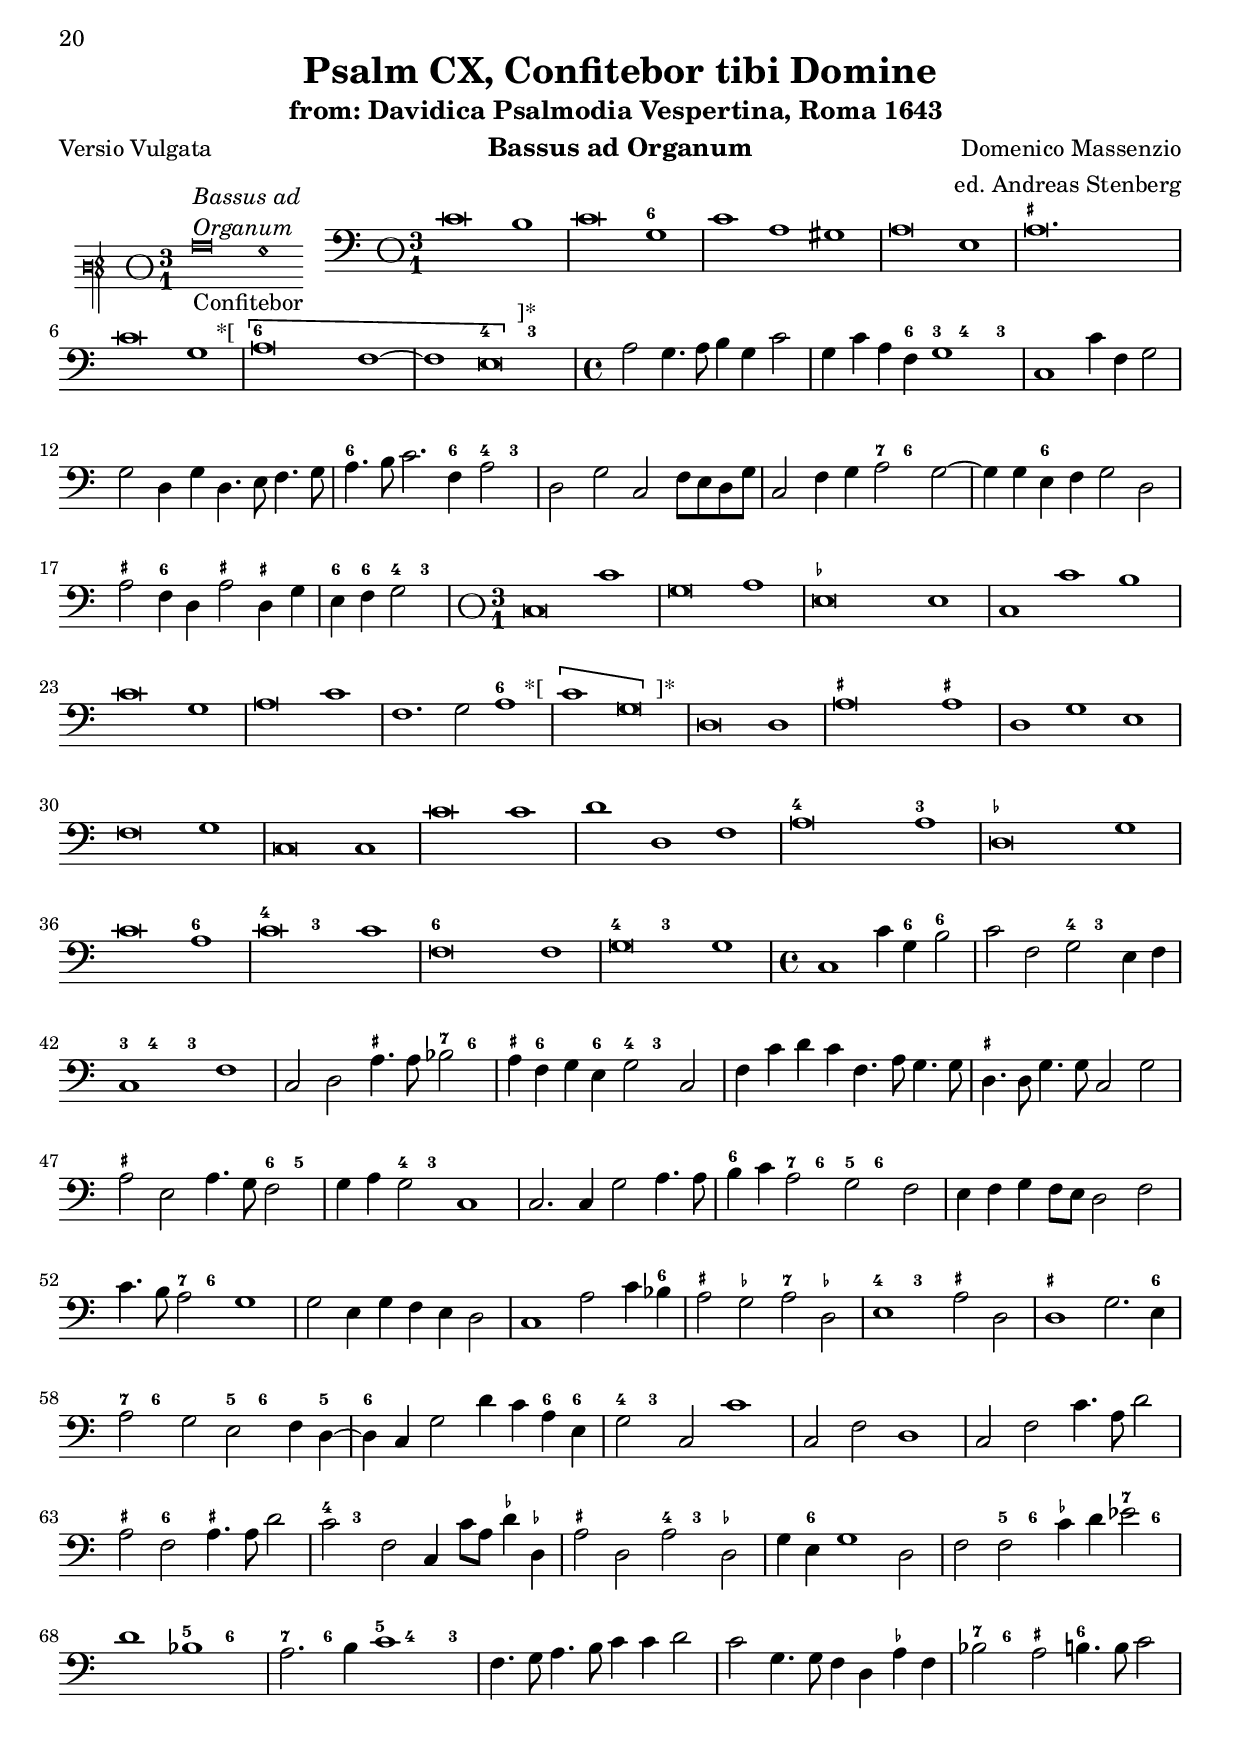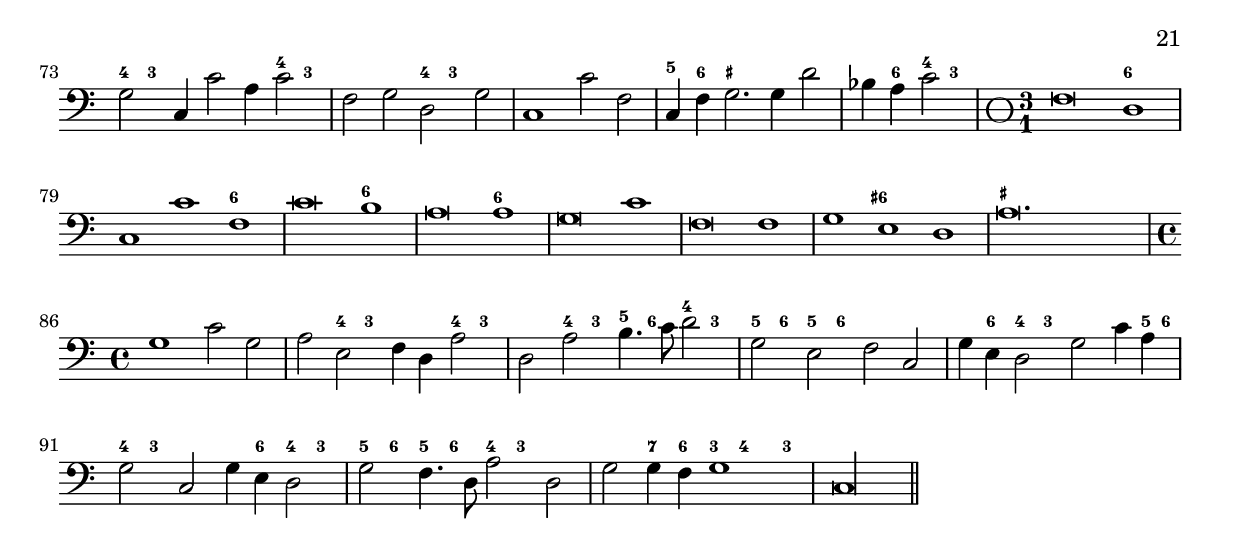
\version "2.18.0"
\include "deutsch.ly"
ficta = \once \set suggestAccidentals =##t
#(define ((double-time-signature glyph a b) grob)
   (grob-interpret-markup grob
     (markup #:override '(baseline-skip . 2.5) #:number
       (#:line ((markup (#:fontsize 4 #:musicglyph glyph))
                (#:fontsize -1 #:column (a b)))))))
\header {
  title = \markup {
    \center-column {
      "Psalm CX, Confitebor tibi Domine"
      %      "Wann er zu nacht"
      %      \vspace #0.5
    }
  }
  subtitle = "from: Davidica Psalmodia Vespertina, Roma 1643 "
  composer = "Domenico Massenzio"
  arranger = "ed. Andreas Stenberg"
  poet = "Versio Vulgata"
  meter =""
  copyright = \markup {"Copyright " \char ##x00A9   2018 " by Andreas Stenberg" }
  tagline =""
}
global = {
  \key c \major
}
%% PDF 18
sopMusic = \relative c'' {
  \set Score.tempoHideNote = ##t
  \tempo \breve. = 92
  \once \override Score.TimeSignature.stencil =
  #(double-time-signature  "timesig.mensural32" "3" "1")
  \time 3/1
  \tag #'Score { \override Staff.BarLine.transparent = ##t }
  \tag #'Parts { \set Score.defaultBarType = "!" }
  c\breve d1
  e\breve e1
  e\breve e1
  e\breve e1
  e\breve.
  e1 e1 e1
  \[e\breve^\markup {\halign #3 "*[" } d1~
  d1 e\breve^\markup { \halign #-5 "]*" }\]		%% end of first line in orig
  \tempo 1 = 46
  \time 4/4
  \set Timing.measureLength = #(ly:make-moment 4/2)
  c2 r4 h8 c8 d8 d8 h8 h8 e2
  d4 e4 c8 c8 d8 d8					%% end of second line
  h4\melisma c2 h4\melismaEnd
  c1 r2 r4 g'8 g8
  d4 d8 e8 f8 f8 g8 g8 a2 f2
  r2 c8 c8 c8 d8 e4\melisma d2 cis4\melismaEnd 	%% end of third line
  d4 a4 h4. h8 c2 d8 c8 c8. h16
  c4 c8 c8  d4 e2 c4 h2
  h4 g4 c4 h8 a8 d2 a2					%% end of fourth line
  r2 d4 d8 d8 cis4. cis8 d4 h4
  \set Timing.measureLength = #(ly:make-moment 2/2)
  c8. c16 c4 c4. h8
  \tempo \breve. = 92
  \once \override Score.TimeSignature.stencil =
  #(double-time-signature  "timesig.mensural32" "3" "1")
  \time 3/1
  c\breve e1
  d1. d2 c1
  h1 h1 						%% end of fifth line
  r1
  r1 e1 g1
  e1. e2 d1
  r1 a'1 e1
  f1 c1 f1
  e1 d1 d1
  r1 r1 d1
  cis1. cis2 cis1
  a1 h1 c1						%% end of sixth line
  c\breve h1
  c1. c2 c1
  r\breve.
  r1 r1 a'1
  e1. e2 e1
  d1 f1 g1
  e1 e1 r1
  r\breve.
  r1 r1 c1
  c1. c2 h1
  \tempo 1 = 46
  \time 4/4
  \set Timing.measureLength = #(ly:make-moment 4/2)
  c1							%% end of Sewenth ine
  r2 g'4 d4
  e4 e8 e8 f4. f8 d4 d8 d8 e4 c4
  c1 c1
  r1 r2 r8 d8 d8 d8
  e4 f4 d4 e8. f16					%% end of eight line and first page
  d2 c2
  r4 e8 g8 f4 e4 r4 c8 a8 d4 d8 d8
  d8 d8 a8 a8 h8. h16 h4 c4 c8 c8 			%% end of nineth line (first on second page)
  h4 h8 h8 a2 h4 e4. d8 c2 d4
  h4 c2 h4 c2 r4 c4
  e4. e8 c2 g'8 g8 g8 f8 				%% end of tenth line
  e4 e8 e8
  d4 c4 c2 h2 r4 c8 d8
  e4 d8 c8 h4 a8 g8 a2. a4
  c1 r2 d2						%% end of elewenth line
  h4 d4 c4 h4 a8\melisma h8 c2 h4\melismaEnd
  c1 r1
  r4 e4 g1 f2
  e1 e8 a,8 a8 a8 a2
  a2							%% end of twelwth line
  r8 d8 d8 d8 d4 d4 d8 d8 e4~
  e8 e8 c4 h2 g2 r2
  r2 r4 g'8 g8 f4 e2 c4~\melisma
  c4 h4\melismaEnd c2 r1
  r\breve
  r1 							%% end of thirteenth line
  r2 r4 f8 d8
  e4. e8 d4 a'8 d,8 e4 e8 e8 d4. a8
  c2 c4 f8 c8 e4. e8 d4 d8 a8 				%% end of fourteenth line
  cis4 cis8 cis8 d4 f4 e2 f4 d4~
  d4 c4 b2 b4 d4 f4. f8
  f2 c4 d4 es4 d2\melisma c4\melismaEnd
  d2 f2							%% end of fiftheenth line
  d1
  c1. c2
  c2 r4 c8 d8 e4 e4 f2
  e2 d4 h8 h8 c4 d4 e4 f8 f8
  d2 cis2						%% end of sixtheenth line and second page
  r2 r4 c4~
  c8 c8 h4 c4. c8 e4 c4 c2~
  c4 c4 h2 a4. a8 h2
  R\breve*2
  \set Timing.measureLength = #(ly:make-moment 2/2)
  r1
  \tempo \breve. = 92
  \once \override Score.TimeSignature.stencil =
  #(double-time-signature  "timesig.mensural32" "3" "1")
  \time 3/1
  r1 c1 d1
  e\breve f1
  g\breve g1
  a1. a2 a1
  r1 d,1 e1
  f1. f2 c1
  h1 cis1 d1
  cis\breve cis1					%% end of sewentheenth line
  \tempo 1 = 46
  \time 4/4
  \set Timing.measureLength = #(ly:make-moment 4/2)
  d2 h2 c4. c8 h2
  c4. a8 h2 a4 d2\melisma cis4\melismaEnd
  d2 r2 d2 a2
  h4. h8 c4 h8 g8					%% end of eightheenth line
  a4.\melisma h8 c4\melismaEnd c4
  h4 c4 d4 a4 h4. h8 c2
  g'4 d4 e4. e8 h4 c8 c8 d2				%% end of nineteenth line
  d4 e2\melisma d2 c4\melismaEnd d4 d8 a8
  h2 d2 d4\melisma c2 h4\melismaEnd
  \cadenzaOn
  c\longa
  \revert Staff.BarLine.transparent
  \bar "||"
}
sopWords = \lyricmode {
  Con -- fi -- te -- bor ti -- bi Do -- mi -- ne in to -- to cor -- de me -- o
  in con -- si -- li -- o iu -- sto -- rum et con -- gre -- ga -- ti -- o -- ne
  % ma -- gna ope -- ra Do -- mi -- ni
  ex -- qui -- si -- ta in om -- nes vo -- lun -- ta -- tes, vo -- lun -- ta -- tes e -- ius
  con -- fes -- si -- o et ma -- gni -- fi -- cen -- ti -- a o -- pus e -- ius et iu -- sti -- ti -- a e -- ius ma -- net in sae -- cu -- lum, in sae -- cu -- lum sae -- cu -- li
  me -- mo -- ri -- am fe -- cit mi -- ra -- bi -- li -- um, mi -- ra -- bi -- li -- um su -- o -- rum
  mi -- se -- ri -- cors et mi -- se -- ra -- tor Do -- mi -- nus
  ti -- men -- ti -- bus se es -- cam de -- dit ti -- men -- ti -- bus se
  me -- mor e -- rit in sae -- cu -- lum te -- sta -- men -- ti su -- i
  % vir -- tu -- tem ope -- rum suo -- rum
  an -- nun -- ti -- a -- bit po -- pu -- lo su -- o
  ut det il -- lis, ut det il -- lis he -- re -- di -- ta -- tem gen -- ti -- um o -- pe -- ra ma -- nu -- um e -- ius ve -- ri -- tas et iu -- di -- ci -- um
  fi -- de -- li -- a om -- ni -- a man -- da -- ta, man -- da -- ta e -- ius con -- fir -- ma -- ta in sae -- cu -- lum sae -- cu -- li fac -- ta in ve -- ri -- ta -- te et ae -- qui -- ta -- te
  re -- demp -- ti -- o -- nem, re -- demp -- ti -- o -- nem mi -- sit po -- pu -- lo su -- o
  %man -- da -- vit in ae -- ter -- num
  te -- sta -- men -- tum su -- um,
  % sanc -- tum
  et ter -- ri -- bi -- le, et ter -- ri -- bi -- le no -- men e -- ius,
  et ter -- ri -- bi -- le, et ter -- ri -- bi -- le no -- men e -- ius,
  no -- men e -- ius,
  i -- ni -- ti -- um sa -- pi -- en -- ti -- ae ti -- mor Do -- mi -- ni in -- tel -- lec -- tus bo -- nus om -- ni -- bus fa -- ci -- en -- ti -- bus e -- um
  %lau -- da -- tio eius
  ma -- net in sae -- cu -- lum, in se -- cu -- lum  sae -- cu -- li;
  Si -- cut e -- rat in prin -- ci -- pi -- o,
  in prin -- ci -- pi -- o, et nunc, et sem -- per,
  et in se -- cu -- la sae -- cu --lo -- rum.
  A -- men.
  et in se -- cu -- la sae -- cu -- lo -- rum.
  A -- men.
  et in se -- cu -- la,
  et in se -- cu -- la sae -- cu -- lo -- rum.
  A -- men.
  sae -- cu --lo -- rum.
  A -- men.
}
%%PDF 33b
altoMusic = \relative c' {
  \tag #'Score { \override Staff.BarLine.transparent = ##t }
  \tag #'Parts { \set Score.defaultBarType = "!" }
  \once \override Score.TimeSignature.stencil =
  #(double-time-signature  "timesig.mensural32" "3" "1")
  \time 3/1
  r\breve r1
  g'1 g1 g1
  e\breve.
  r1 a1 gis1
  a1. a2 a1
  g1 g1 g1
  a1						%% end of first line in orig.
  e1 f2\melisma g2
  a\breve gis1\melismaEnd
  \time 4/4
  \set Timing.measureLength = #(ly:make-moment 4/2)
  a2 r2 r2 r4 g8 a8
  h8 h8 g8 g8 a4 a8 a8				%% end of second line
  g8 g8 e8 e8 g2
  e2 g4 e4 g4 f8 e8 d4. d8
  d4 g8 g8 d4 d8 e8 f8 f8 f8 g8 a2~
  a2 						%5 end of third line
  g2 e8 e8 a8. a16 a2
  fis4 fis4 g4. g8 g2 a8 g8 f8 g8
  g4 g8 g8 a4 g2 f4 g2
  r1						%% end of fourth line
  g4 g8 g8 f8. f16 f4
  e4 a4 a2 a4 a8 a8 fis8. fis16 g4
  \set Timing.measureLength = #(ly:make-moment 2/2)
  g8. g16 a4 g4. g8				%% end of fifth line				%% end of fourth line
  \once \override Score.TimeSignature.stencil =
  #(double-time-signature  "timesig.mensural32" "3" "1")
  \time 3/1
  e\breve.
  r\breve.
  r1 g1 e1
  g1. g2 g1
  r1 e1 g1
  e\breve e1
  a\breve.
  r1 r1 g1
  a1. a2 a1
  r\breve.
  f1 g1 g1 					%% end of sixth line
  a\breve g1
  g1. g2 g1
  r1 g1 g1
  f1 f1 r1
  R\breve.*2
  r1 r1 a1
  g1. g2 g1
  f\breve a1
  g1. g2 g1					%% end of sewenth line
  \time 4/4
  \set Timing.measureLength = #(ly:make-moment 4/2)
  e1 r1
  c'4 g4 a4 a8 a8 g4. g8 g4 f8 f8
  e4 a4 g2 a8 c8 f,8 g8				%% end of eight line
  a8 a8 a8 a8
  g4 g4 f8 e8 f8 g8 e4 e4 r2
  r1 r2 r4 g8 e8
  a4 g4 r2 r4 f8 e8				%% end of nineth line (first on second page)
  g4 g8 g8
  fis8 fis8 fis8 fis8 g8. g16 g4 g4 e8 e8 d4 g8 g8
  e4\melisma a4\melismaEnd gis2		%% end of tenth line
  r4 a4. a8 a4
  g4 f4 g4. g8 g1
  r4 e4 g4. g8 h2 c8 c8 c8 c8
  h4 g2 f4					%% end of elewenth line
  g2 r2
  r2 d4 e4 f4 e8 d8 c4 c8 d8
  e8\melisma f8 g2\melismaEnd f4 g1
  r\breve
  r4 e4 g4 f4 e2 e4 g4				%% end of twelwth line
  a2 b2 a4 e4 a2~
  a4 a4 gis2 a2 r8 fis8 fis8 fis8
  fis?2 fis2  g8 g8 h4. h8 g4~
  g4 fis4 g4 d4 e2				%% end of thirteenth line
  c4 f4~
  f4 e4 d4 d4 r4 g8 g8 a4 g4
  g2 e2 g2.\melisma f4
  e4 f8 g8 a4 g4 f4. g8 a4 g8 f8
  g2\melismaEnd 				%% end of fourteenth line
  a4 a8 f8 g4 c8 c8  a4. f8
  a2 a2 r4 a8 e8 f4. f8
  g4 c8 g8 a4 a8 a8 				%% end of fifteenth line
  g4 c4 a2
  a2  r4 a8 f8 a4. a8  a2
  g4. g8 g2 g2 r4 f4
  a4. a8 a2 g4 f4 g4. g8
  f1						%% end of sixteenth line and second page
  f2 d2
  e2 a2 g2. g4
  f1 r1
  c'4 c8 c8 h4 h4 a4 f4 e4 a4~\melisma
  a4 g4\melismaEnd a2 r1			%% end of sewenteenth line ( first on third page)
  r4 g4. g8 e4 a4. a8 g2
  r4 a4 g4 g8 g8 g4. fis8 g2
  r2 g4. f8 e2 a4 a8 a8 			%% end of eighteenth line
  g4 f8 e8 d4. d8 d2 r4 d8 e8
  \set Timing.measureLength = #(ly:make-moment 2/2)
  f4. g16\melisma a16\melismaEnd g2
  \once \override Score.TimeSignature.stencil =
  #(double-time-signature  "timesig.mensural32" "3" "1")
  \time 3/1
  f\breve.
  R\breve.*2
  r1 e1 f1
  g\breve g1					%% end of nineteenth line
  a1. a2 a1
  g1 g1 a1
  a\breve a1
  \time 4/4
  \set Timing.measureLength = #(ly:make-moment 4/2)
  r4 g2 f4 e4. e8 d2
  r4 a'2 g4 f4. f8 e2				%% end of twenthieth line
  f4. d8 e2 d4 g2\melisma fis4\melismaEnd
  g1 r1
  r1 g4 d4 e4. c8
  d2 r4 e8 c8 d4 g2 fis4
  g2						%% end of twenthyfirst line
  a4. f8 e4. e8 f4 f8 d8
  g2 a2 g1
  \cadenzaOn
  g\longa
  \bar "||"
  \revert Staff.BarLine.transparent
}
altoWords = \lyricmode {
  Con -- fi -- te -- bor ti -- bi Do -- mi -- ne in to -- to cor -- de me -- o
  in con -- si -- li -- o iu -- sto -- rum et con -- gre -- ga -- ti -- o -- ne
  ma -- gna o -- pe -- ra Do -- mi -- ni
  ex -- qui -- si -- ta in om -- nes vo -- lun -- ta -- tes, vo -- lun -- ta -- tes e -- ius
  con -- fes -- si -- o et ma -- gni -- fi -- cen -- ti -- a o -- pus e -- ius
  % et iu -- sti -- ti -- a e -- ius
  ma -- net in sae -- cu -- lum sae -- cu -- li
  ma -- net in sae -- cu -- lum, sae -- cu -- lum sae -- cu -- li
  %4 me -- mo -- ri -- am fe -- cit
  mi -- ra -- bi -- li -- um, mi -- ra -- bi -- li -- um,
  mi -- se -- ri -- cors et mi -- se -- ra -- tor Do -- mi -- nus
  es -- cam de -- dit ti -- men -- ti -- bus se,
  ti -- men -- ti -- bus se
  me -- mor e -- rit in sae -- cu -- lum te -- sta -- men -- ti su -- i
  vir -- tu -- tem o -- pe -- rum su -- o -- rum,
  o -- pe -- rum su -- o -- rum
  %  an -- nun -- ti -- a -- bit po -- pu -- lo su -- o
  ut det il -- lis, ut det il -- lis he -- re -- di -- ta -- tem gen -- ti -- um o -- pe -- ra ma -- nu -- um e -- ius ve -- ri -- tas et iu -- di -- ci -- um
  fi -- de -- li -- a om -- ni -- a man -- da -- ta e -- ius con -- fir -- ma -- ta in sae -- cu -- lum sae -- cu -- li
  %fac -- ta in ve -- ri -- ta -- te
  et ae -- qui -- ta -- te, [et ae -- qui -- ta -- te,] ae -- qui ta -- te
  re -- demp -- ti -- o -- nem mi -- sit po -- pu -- lo su -- o
  man -- da -- vit in ae -- ter -- num
  te -- sta -- men -- tum su -- um,
  sanc -- tum et ter -- ri -- bi -- le no -- men e -- ius,
  et ter -- ri -- bi -- le, et ter -- ri -- bi -- le no -- men e -- ius,
  et ter -- ri -- bi -- le no -- men e -- ius
  i -- ni -- ti -- um sa -- pi -- en -- ti -- ae ti -- mor, ti -- mor Do -- mi -- ni
  %in -- tel -- lec -- tus bo -- nus
  om -- ni -- bus fa -- ci -- en -- ti -- bus e -- um
  %lau -- da -- tio eius
  ma -- net in sae -- cu -- lum, in se -- cu -- lum  sae -- cu -- li;
  Glo -- ri -- a, Glo -- ri -- a Pat -- ri, et Fi -- li -- o, et Spi -- ri -- tui San -- cto.
  %Si -- cut
  e -- rat in prin -- ci -- pi -- o,
  et nunc, et sem -- per,
  et in se -- cu -- la,
  et in se -- cu -- la sae -- cu --lo -- rum.
  A -- men.
  et in se -- cu -- la sae -- cu -- lo -- rum.
  A -- men.
  et in se -- cu -- la sae -- cu -- lo -- rum.
  A -- men.
  sae -- cu --lo -- rum.
  A -- men.
}
%%PDF 33
tenorMusic = \relative c' {
  \clef "G_8"
  \tag #'Score { \override Staff.BarLine.transparent = ##t }
  \tag #'Parts { \set Score.defaultBarType = "!" }
  \once \override Score.TimeSignature.stencil =
  #(double-time-signature  "timesig.mensural32" "3" "1")
  \time 3/1
  R\breve.
  r1 e1 h1
  c\breve h1
  r1 c1 h1
  c1. c2 c1
  e1 c1 h1
  \[c\breve^\markup {\halign #3 "*[" } a1~
  a1 h\breve^\markup { \halign #-5 "]*" }\]					%% end of first line in orig.
  \time 4/4
  \set Timing.measureLength = #(ly:make-moment 4/2)
  a4 e'8 f8 g8. g16 d2 d4 c8\melisma d8 e8 f8
  g4\melismaEnd g4 r4 f4 d8 d8 c8 c8 						%% end of second line
  d2
  c2 e4 c4 e4 d8 c8 h4. h8
  h2 r2 r4 d8 d8 a4 a8 h8
  c4 c8 d8 e8 e8 e8 f8								%% end of third line
  g4 f4 e2
  d2 r4 d4 e8. e16 e4 f8 c8 d8 d8
  e4 e8 e8  f4 e4 c2 d4 d4~
  d4 h4 e4 d8 c8								%% end of fourth line
  h4 h4 d4 d8 d8
  cis8. cis16 e4 f4 f8 f8 e4. e8 d4 d4
  \set Timing.measureLength = #(ly:make-moment 2/2)
  e8. e16 d4 d4. d8
  \once \override Score.TimeSignature.stencil =
  #(double-time-signature  "timesig.mensural32" "3" "1")
  \time 3/1
  c\breve.
  R\breve. 									%% end of fifth line
  r1 e1 g1
  e1. e2 d1
  r1 c1 h1
  c\breve c1
  c\breve.
  r1 r1 d1
  f1. f2 f1
  R\breve.
  d1 d1 g1
  f\breve d1
  e1. e2								 	%% end of sixth line
  e1
  r1 e1 e1
  d1 d1 r1
  R\breve.*2
  r1 r1 f1
  f1. f2 e1
  f\breve f1
  d1. d2 d1
  \time 4/4
  \set Timing.measureLength = #(ly:make-moment 4/2)
  c2 g'4 c,4 e4 e8 e8 								%% end of sewenth line
  d4. d8
  c2 a4 c2 h4 c4 a'8 a8
  g4 f2 e4 f2 r8 f8 c8 d8
  e8. e16 e4 d8 cis8 d8 e8 							%% end of eight line and first page
  cis4 cis4 r2
  r1 r2 r4 e8 g8
  f4 e4 r2 r4 a,8 c8 h4 h8 h8
  a8 a8 d8 d8 d8. d16 d4 							%% end of ninth line (first on second page)
  e4 g8 g8 g4 d8 d8
  c2 e2 c4 e4 f2
  d4 c4 d4. d8 c4 c4 e4. e8
  c4 c4 e4. e8 									%% end of tenth line
  d2 r2 r1
  d4 e4 f4 e8 d8 c4 h8 a8 d2~
  d4 d4 a4 a'4 g4 e8 d8 c4. c8 h1
  d2 g,4 d'4									%% end of elewenth line
  d4 e4 f2
  e1 r4 c4 e4 d4
  cis2 d2 r4 cis!4 d2~
  d4 c4 h2 cis2 r8 d8 d8 d8
  d2 a2										%% end of twelwt line
  h8 h8 h4. h8 c4~
  c4 a4 d4. g,8 c4 c8 h8 a4. a8
  h4 c4 h4 h4 r4 e8 e8 c4 e4
  d2 c2										%% end of thirteenth line
  r2 c2~\melisma
  c4 h4 a4 h8 c8 d4. e8 f2\melismaEnd
  e4 g8 e8 f4. f8 e2 f4 d4
  cis8 cis8 a'8 e8 f4 d8 d8 cis!4 a4						%% end of fourtheenth line
  a'8 d,8 f4~\melisma
  f4 e4\melismaEnd f2 r2 r4 f8 d8
  e4 e8 e8 f4 d2 cis4 d2
  h4 e4 d2 d2 r4 d4
  f4. f8 f2 c4 d4 								%5 end of fiftt eenth line
  es4. es8
  d2 r2 r2 g2~
  g2 f2 e4 f2\melisma e4\melismaEnd
  f1 r1
  r2 g4 d8 d8 f4. d8 c4 c8 c8
  d2 e2 r4 d4 e4 e8 e8 								%% end of sixteenth line and second page
  d2 c2 r4 f4. f8 e4
  f4. f8 d2 d4. d8 d2
  g4. f8 e2 g4 g8 g8 f4 f8 f8
  e4 d8 c8									%% end of sewenteenth line (first on third page)
  h4. h8 h4 d8 e8 f4. g16 a16
  \set Timing.measureLength = #(ly:make-moment 2/2)
  d,8\melisma e8 f2 e4\melismaEnd
  \once \override Score.TimeSignature.stencil =
  #(double-time-signature  "timesig.mensural32" "3" "1")
  \time 3/1
  f\breve r1
  r1 c1 d1
  e\breve d1
  c\breve c1
  d\breve c1									%% end of eighteenth line
  c1. c2 a1
  d1 e1 f1
  e\breve e1
  \time 4/4
  \set Timing.measureLength = #(ly:make-moment 4/2)
  r1 r4 g2 f4
  e4. e8 e2 c4 d4 e2
  d4 d4 a2 h4.\melisma c8 							%% end of nineteenth line
  d4.\melismaEnd d8
  d4 e2 d4 c4. a8 e'2
  d4 g2\melisma fis4\melismaEnd g2 c,4 a4
  g4. g8 c2r4 c8 g8 a2								%% end of twenthieth line
  h2 c4\melisma d4 e2\melismaEnd d2~
  d2 r4 d8 a8 h4 c4 d2
  \cadenzaOn
  c\longa
  \bar "||"
  \revert Staff.BarLine.transparent
}
tenorWords = \lyricmode {
  Con -- fi -- te -- bor ti -- bi Do -- mi -- ne in to -- to cor -- de me -- o
  in con -- si -- li -- o iu -- sto -- rum et con -- gre -- ga -- ti -- o -- ne
  ma -- gna o -- pe -- ra Do -- mi -- ni
  ex -- qui -- si -- ta in om -- nes, in om -- nes  vo -- lun -- ta -- tes e -- ius
  con -- fes -- si -- o et ma -- gni -- fi -- cen -- ti -- a o -- pus e -- ius
  et iu -- sti -- ti -- a e -- ius
  ma -- net in sae -- cu -- lum, in sae -- cu -- lum sae -- cu -- li
  me -- mo -- ri -- am fe -- cit mi -- ra -- bi -- li -- um, mi -- ra -- bi -- li -- um
  % su -- o -- rum
  mi -- se -- ri -- cors et mi -- se -- ra -- tor Do -- mi -- nus
  es -- cam de -- dit
  ti -- men -- ti -- bus se,
  ti -- men -- ti -- bus se, % es -- cam de -- dit ti -- men -- ti -- bus se
  me -- mor e -- rit in sae -- cu -- lum, in sae -- cu -- lum te -- sta -- men -- ti su -- i
  vir -- tu -- tem o -- pe -- rum, o -- pe -- rum  su -- o -- rum
  %an -- nun -- ti -- a -- bit po -- pu -- lo su -- o
  ut det il -- lis, ut det il -- lis he -- re -- di -- ta -- tem gen -- ti -- um o -- pe -- ra ma -- nu -- um e -- ius ve -- ri -- tas et iu -- di -- ci -- um
  fi -- de -- li -- a, fi -- de -- li -- a %om -- ni -- a man -- da -- ta, man -- da -- ta e -- ius
  con -- fir -- ma -- ta in sae -- cu -- lum sae -- cu -- li,
  in sae -- cu -- lum sae -- cu -- li fac -- ta in ve -- ri -- ta -- te et ae -- qui -- ta -- te,
  et ae -- qui -- ta -- te
  re -- demp -- ti -- o -- nem,  mi -- sit po -- pu -- lo su -- o
  man -- da -- vit, man -- da -- vit in ae -- ter -- num
  te -- sta -- men -- tum su -- um,
  sanc -- tum
  et ter -- ri -- bi -- le no -- men e -- ius,
  et ter -- ri -- bi -- le no -- men, no -- men e -- ius,
  et ter -- ri -- bi -- le no -- men e -- ius,
  no -- men e -- ius,
  i -- ni -- ti -- um sa -- pi -- en -- ti -- ae ti -- mor Do -- mi -- ni
  %in -- tel -- lec -- tus bo -- nus
  om -- ni -- bus fa -- ci -- en -- ti -- bus e -- um
  lau -- da -- ti -- o e -- ius
  ma -- net in sae -- cu -- lum sae -- cu -- li;
  Glo -- ri -- a,
  Glo -- ri -- a,
  [Glo -- ri -- a,]
  Pa -- tri, et Fi -- li -- o, et Spi -- ri -- tu --i San  -- cto.
  Si -- cut e -- rat, e -- rat in prin -- ci -- pi -- o,
  %in prin -- ci -- pi -- o,
  et nunc, et sem -- per,
  et in sae -- cu -- la sae -- cu -- lo -- rum.
  et in sae -- cu --la sae -- cu -- lo --rum,
  A --  men, A -- men.
  et in se -- cu -- la sae -- cu -- lo -- rum.
  A -- men.
  sae -- cu -- lo -- rum.
  A -- men.
}
%% PDF 49
bassMusic = \relative c {
  \tag #'Score { \override Staff.BarLine.transparent = ##t }
  \tag #'Parts { \set Score.defaultBarType = "!" }
  \once \override Score.TimeSignature.stencil =
  #(double-time-signature  "timesig.mensural32" "3" "1")
  \time 3/1
  r1 c'1 h1
  c\breve g1
  r1 a1 gis1
  a1. a2 e1
  R\breve.
  c'1 c1 g1								%% end of first line in orig.
  \[ a\breve^\markup {\halign #3 "*[" }  f1~
  f1 e\breve^\markup { \halign #-5 "]*" }\]
  \time 4/4
  \set Timing.measureLength = #(ly:make-moment 4/2)
  a2 r4 g8 a8 h8 h8 g8 g8 c2
  g4 									%% end of second line
  c4 a8 a8 f8 f8 g1
  c,1 r1
  r2 r4 g'8 g8 d4 d8 e8 f4 f8 g8
  a8 a8 a8 h8 c2. f,4 a2 d,2						%% end of third line
  r4 g4 c8. c16 c4 f,8 e8 d8 g8
  c,4 c8 c8 f4 g4 a2 g2
  R\breve
  a4 a8 a8 								%% end of fourth line
  f8. f16 d4 a'4. a8 d,4 g4 	%% This measure in orig. f8. f16 d8 te c.
  \set Timing.measureLength = #(ly:make-moment 2/2)
  e8. e16 f4 g4. g8
  \once \override Score.TimeSignature.stencil =
  #(double-time-signature  "timesig.mensural32" "3" "1")
  \time 3/1
  c,\breve c'1
  g1. g2 a1
  e1 e1	r1								%% end of fifth line
  r1 c'1  h1
  c1. c2 g1
  r1 a1 c1
  f,1. g2 a1
  c1 g1 g1
  r1 r1 d1
  a'1. a2 a1								%% end of sixth line
  d,1 g1 e1
  f\breve g1
  c,1. c2 c1
  r\breve.
  r1 r1 d'1
  d1. d2 cis1
  d1 d1 h1
  c1 c1 r1								%% end of sewenth line
  R\breve.*1
  r1 r1 f,1
  g1. g2 g1
  \time 4/4
  \set Timing.measureLength = #(ly:make-moment 4/2)
  c,1 c'4 g4 h4 h8 h8
  c4. c8 f,2 g4. g8 e4 f4						%% end of eight line and first page
  c1 f1
  r1 r8 a8 a8 a8 b2
  a4 d4 h8 h8 c2\melisma h4\melismaEnd c2
  r4 c8 e8 d4 c4							%% end of nineth line (first on second page)
  r4 f,8 a8 g4 g8 g8
  d8 d8 d8 d8 g8. g16 g4 c4 c8 c8  g4 g8 g8
  a2 e2									%% end of tenth line
  a4. g8 f2
  g4 a4 g4. g8 c,1
  r4 c'4 c4. c8 g2 a8 a8 a8 a8
  h4 c4 a2 g2 r2							%% end of elewenth line
  e4 f4 g4 f8 e8 d4. d8 f4 f4
  c'4 c8 h8 a4. a8 g1
  g2 e4 g4 f4 e4 d2
  c1 r4 a'4								%% end of twelwth line
  c4 b4
  a2 g2 a2 d,2
  e1 a2 r2
  r8 d,8 d8 d8 d4 d4 g8 g8 g4. g8 e4
  a2 g4 g4 e2 f4 							%% end of thirteenth line
  d4~
  d4 c4 g'4 g4 r4 c8 c8 a4 e4
  g2 c,2 r1
  r\breve
  r1 r4 c'8 a8 d4 d8 d8
  a4 a4 f2 a4 a8 a8 							%% end of fourteenth line
  d4 d8 d8
  c4 c4 f,2 c4 c'8 a8 d4 d8 d8
  a4 a4 d,2 a'2 r2
  g4 e4 g2 g2 r2
  r\breve
  r2 d'2 								%% end of fifteenth line
  b1
  a2.\melisma h4 c2.\melismaEnd c4
  f,4 f8 g8 a8 a8 a8 h8 c4 c4 d2
  c2 g4 g8 g8 f4 d4 a'4 f8 f8						%% end of sixteenth line and second page
  b2 a4 a4 h4 h8 h8  c2
  g2 r4 c4. c8 a4 c4. c8
  f,4 f4 g8. g16  g4 d4. d8 g2
  R\breve*2
  \set Timing.measureLength = #(ly:make-moment 2/2)
  r1									%5 end of sewenteenth line (first on third page)
  \once \override Score.TimeSignature.stencil =
  #(double-time-signature  "timesig.mensural32" "3" "1")
  \time 3/1
  R\breve.*2
  r1 c1 h1
  a\breve a1
  g\breve c1
  f,1. f2 f1
  g1 e1 d1
  a'\breve a1
  \time 4/4
  \set Timing.measureLength = #(ly:make-moment 4/2)
  r1 c2 g2								%% end of eighteenth line
  a4. a8 e2 f4. d8 a'2
  d,4 d'2\melisma cis4\melismaEnd d2 r2
  g,2 e2 f4. f8 c2
  g'4 e4 d2 g2								%% end of ninetheenth line
  r4 c4~\melisma
  c4 h4\melismaEnd c2 g4 e4 d4. d8
  g2 f4. d8 a'2 d,2
  r4 g2\melisma f4 g1\melismaEnd
  \cadenzaOn
  c,\longa
  \bar "||"
  \revert Staff.BarLine.transparent
}
bassWords = \lyricmode {
  Con -- fi -- te -- bor ti -- bi Do -- mi -- ne in to -- to cor -- de me -- o
  in con -- si -- li -- o iu -- sto -- rum et con -- gre -- ga -- ti -- o -- ne
  % ma -- gna ope -- ra Do -- mi -- ni
  ex -- qui -- si -- ta in om -- nes, in om -- nes vo -- lun -- ta -- tes e -- ius
  con -- fes -- si -- o et ma -- gni -- fi -- cen -- ti -- a o -- pus e -- ius
  ma -- net in sae -- cu -- lum sae -- cu -- li,
  in sae -- cu -- lum sae -- cu -- li
  me -- mo -- ri -- am fe -- cit mi -- ra -- bi -- li -- um, mi -- ra -- bi -- li -- um su -- o -- rum
  mi -- se -- ri -- cors et mi -- se -- ra -- tor Do -- mi -- nus
  ti -- men -- ti -- bus se es -- cam de -- dit ti -- men -- ti -- bus se
  me -- mor e -- rit in sae -- cu -- lum te -- sta -- men -- ti su -- i
  % vir -- tu -- tem ope -- rum suo -- rum
  An -- nun -- ti -- a -- bit po -- pu -- lo su -- o
  ut det il -- lis, ut det il -- lis he -- re -- di -- ta -- tem gen -- ti -- um o -- pe -- ra ma -- nu -- um e -- ius ve -- ri -- tas et iu -- di -- ci -- um
  fi -- de -- li -- a om -- ni -- a man -- da -- ta e -- ius con -- fir -- ma -- ta in sae -- cu -- lum,
  in sae  -- cu -- lum sae -- cu -- li fac -- ta in ve -- ri -- ta -- te et ae -- qui -- ta -- te, ae  -- qui -- ta -- te.
  re -- demp -- ti -- o -- nem mi -- sit po -- pu -- lo su -- o
  man -- da -- vit in ae -- ter -- num
  te -- sta -- men -- tum su -- um,
  % sanc -- tum
  et ter -- ri -- bi -- le no -- men e -- ius,
  et ter -- ri -- bi -- le no -- men e -- ius,
  et ter -- ri -- bi -- le no -- men e -- ius,
  no -- men e -- ius,
  %i -- ni -- ti -- um sa -- pi -- en -- ti -- ae
  ti -- mor Do -- mi -- ni in -- tel -- lec -- tus, in -- tel -- lec -- tus bo -- nus om -- ni -- bus fa -- ci -- en -- ti -- bus e -- um
  lau -- da -- ti -- o e -- ius
  ma -- net in sae -- cu -- lum, in se -- cu -- lum  sae -- cu -- li;
  Si -- cut e -- rat in prin -- ci -- pi -- o, et nunc, et sem -- per,
  et in se -- cu -- la sae -- cu --lo -- rum.
  A -- men.
  et in se -- cu -- la sae -- cu -- lo -- rum.
  A -- men.
  et in se -- cu -- la sae -- cu -- lo -- rum.
  A -- men.
}
%% PDF 55
continuo = \figuremode {
  s1*3
  s1*2 <6>1
  s1*3
  s1*3
  <_+>1 s1 s1
  s1 s1*2
  <6>1 s1*2
  s1 <4>1 <3>1				%5 end of first line in orig.
  s1*2
  s2. <6>4 <3>4 <4>2 <3>4
  s1*2					%% end of second line
  s1*2
  <6>2 s2. <6>4 <4>4 <3>4 s2
  s1*2
  s2 <7>4 <6>4 s2
  s2 <6>2				%% end of third line
  s1
  <_+>2 <6>2 <_+>2 <_+>2
  <6>4 <6>4 <4>4 <3>4
  s1*3
  s1*3
  <_->1 s1*2
  s1*3
  s1*3					%% endo off fourth line					%% end of fourth line
  s1*3
  s1*2 <6>1
  s1*3
  s1*3
  <_+>1 s1<_+>1
  s1*3
  s1*3
  s1*3
  s1*3
  s1*3
  <4>1 s1 <3>1
  <_->1 s1*2				%% end of fifth line
  s1*2 <6>1
  <4>1 <3>1 s1
  <6>1 s1 s1
  <4>1 <3>1 s1
  s1 s4 <6>4 <6>2
  s1 <4>4 <3>4 s2
  <3>4 <4>2 <3>4 s1
  s1 					%% end of sixth line
  <_+>2 <7>4 <6>4
  <_+>4 <6>4 s4 <6>4 <4>4 <3>4 s2
  s1*2
  <_+>2 s2 s1				%% end of sewenth line
  <_+>1 s2 <6>4 <5>4
  s2 <4>4 <3>4 s1
  s1*2
  <6>2 <7>4 <6>4 <5>4 <6>4 s2
  s1*2					%% end of eight line (last on first page
  s2 <7>4 <6>4 s1
  s1*2
  s1 s2. <6>4
  <_+>2 <_->2 <7>2 <_->2
  <4>2 <3>2 <_+>2 s2
  <_+>1 s2. <6>4
  <7>4 <6>4 s2 <5>4 <6>4		%% end of nineth line (first on second page)
  s4 <5>4
  <6>4 s4 s2 s2 <6>4 <6>4
  <4>4 <3>4 s2 s1
  s1*2
  s1*2
  <_+>2 <6>2 <_+>2 s2
  <4>4 <3>4 s2				%% end of tenth line
  s2 <_->4 <_->4
  <_+>2 s2 <4>4 <3>4 <_->2
  s4 <6>4 s1 s2
  s2 <5>4 <6>4 <_->2 <7>4 <6>4
  s1 <5>2 <6>2
  <7>2 <6>2 <5>4 <4>2 <3>4
  s1					%% end of elewentxh line
  s1
  s1 s2 <_->2
  <7>4 <6>4 <_+>2 <6>2 s2
  <4>4 <3>4 s2 s2 <4>4 <3>4
  s1 <4>4 <3>4 s2
  s1 s1
  <5>4 <6>4				%% end of twelwth line
  <_+>1 s2
  s4 <6>4 <4>4 <3>4
  s1*2 <6>1
  s1*2 <6>1
  s1*2 <6>1
  s1*2 <6>1
  s1*3
  s1*3
  s1 <6+>1 s1
  <_+>1 s1*2				%% end of thirteenth line
  s1*2
  s2 <4>4 <3>4 s2 <4>4 <3>4
  s2 <4 >4 <3>4 <5>4 <6>4 <4>4 <3>4
  <5>4 <6>4 <5>4 <6>4 s1
  s4 <6>4 <4>4 <3>4 s2 s4 <5>8 <6>8
  <4>4 <3>4 s2				%% end of fourteenth line
  s4 <6>4 <4>4 <3>4 <5>4 <6>4 <5>4 <6>4 <4>4 <3>4 s2
  s2 <7>4 <6>4 <3>4 <4>2 <3>4
  \override Staff.BassFigureAlignmentPositioning.direction = #UP
  %\bassFigureStaffAlignmentUp
  \set Staff.useBassFigureExtenders = ##t
  \override Staff.BassFigureAlignmentPositioning.direction = #DOWN
  %\bassFigureStaffAlignmentDown
}


bassAdOrgMusic = \relative c {
  \clef "bass"
  \tag #'Parts { \set Score.defaultBarType = "!" }
  \once \override Score.TimeSignature.stencil =
  #(double-time-signature  "timesig.mensural32" "3" "1")
  \time 3/1
  c'\breve h1
  c\breve g1
  c1 a1 gis1
  a\breve e1
  a\breve.
  c\breve g1								%% end of first line in orig.
  \[ a\breve^\markup {\halign #3 "*[" }  f1~
  f1 e\breve ^\markup { \halign #-5 "]*" } \]
  \time 4/4
  \set Timing.measureLength = #(ly:make-moment 4/2)
  a2 g4. a8 h4 g4 c2
  g4 c4 a4 f4 g1
  c,1 c'4 f,4 g2
  g2 									%% end of second line
  d4 g4 d4. e8 f4. g8
  a4. h8 c2. f,4 a2 d,2
  g2 c,2 f8 e8 d8 g8
  c,2 f4 g4 a2 g2~
  g4 g4 e4 f4								%% end of third line
  g2 d2
  a'2 f4 d4 a'2 d,4 g4
  \set Timing.measureLength = #(ly:make-moment 2/2)
  e4 f4 g2
  \once \override Score.TimeSignature.stencil =
  #(double-time-signature  "timesig.mensural32" "3" "1")
  \time 3/1
  c,\breve c'1
  g\breve a1
  e\breve e1
  c1 c'1  h1
  c\breve g1								%% end of fourth line
  a\breve c1
  f,1. g2 a1
  \[c1^\markup { \halign #3 "*["} g\breve^\markup { \halign #-5 "]*" } \]
  d\breve d1
  a'\breve a1
  d,1 g1 e1
  f\breve g1
  c,\breve c1
  c'\breve c1
  d1 d,1 f1
  a\breve a1
  d,\breve g1								%% end of fifth line
  c\breve a1
  c\breve c1
  f,\breve f1
  g\breve g1
  \time 4/4
  \set Timing.measureLength = #(ly:make-moment 4/2)
  c,1 c'4 g4 h2
  c2 f,2 g2 e4 f4
  c1 f1
  c2 d2 								%% end of sixth line
  a'4. a8 b2
  a4 f4 g4 e4 g2 c,2
  f4 c'4 d4 c4
  f,4. a8 g4. g8
  d4. d8 g4. g8 c,2  g'2						%% end of sewenth line
  a2 e2 a4. g8 f2
  g4 a4 g2 c,1
  c2. c4  g'2 a4. a8
  h4 c4 a2 g2 f2
  e4 f4 g4 f8 e8 d2 f2							%% end of eight line
  c'4. h8 a2 g1
  g2 e4 g4 f4 e4 d2
  c1 a'2 c4 b4
  a2 g2 a2 d,2
  e1 a2 d,2
  d1 g2. e4
  a2 g2 e2 								%% end of nineth line (first on second page)
  f4 d4~
  d4 c4 g'2 d'4 c4 a4 e4
  g2 c,2 c'1
  c,2 f2 d1
  c2 f2  c'4. a8 d2
  a2 f2 a4. a8 d2
  c2 f,2 								%% end of tenth line
  c4 c'8 a8 d4 d,4
  a'2 d,2 a'2 d,2
  g4 e4 g1 d2
  f2 f2 c'4 d4 es2
  d1 b1
  a2. h4 c1
  f,4. g8 a4. h8 							%% end of elewenth line
  c4 c4 d2
  c2 g4. g8 f4 d4 a'4 f4
  b2 a2 h4. h8 c2
  g2 c,4 c'2 a4 c2
  f,2 g2  d2 g2
  c,1 c'2 f,2
  c4 f4									%% end of twelwth line
  g2. g4 d'2
  \set Timing.measureLength = #(ly:make-moment 2/2)
  b4 a4 c2
  \once \override Score.TimeSignature.stencil =
  #(double-time-signature  "timesig.mensural32" "3" "1")
  \time 3/1
  f,\breve  d1
  c1 c'1 f,1
  c'\breve h1
  a\breve a1
  g\breve c1
  f,\breve f1
  g1 e1 d1
  a'\breve.								%% end of thirtheenth line
  \time 4/4
  \set Timing.measureLength = #(ly:make-moment 4/2)
  g1 c2 g2
  a2 e2 f4 d4 a'2
  d,2 a'2 h4. c8 d2
  g,2 e2 f2 c2
  g'4 e4 d2 g2 c4 a4
  g2 c,2 								%% end of fourtheenth line
  g'4 e4 d2
  g2 f4. d8 a'2 d,2
  g2 g4 f4 g1
  \cadenzaOn
  c,\longa
  \bar "||"
  \revert Staff.BarLine.transparent
}

incipitDiscantus = \markup {
  \score {
    {
      %      \set Staff.instrumentName = #"Tenor "
      \override NoteHead.style = #'neomensural
      \override Rest.style = #'neomensural
      \override Staff.TimeSignature.style = #'mensural
      \cadenzaOn
      \clef "petrucci-g"
      \key c \major
      \once \override Score.TimeSignature.stencil =
      #(double-time-signature  "timesig.mensural32" "3" "1")
      \time 3/1

      c''\breve ^\markup { \smallCaps"Cantus"} _"Confitebor"
      d''1
    }
    \layout {
      \context {
        \Voice
        \remove "Ligature_bracket_engraver"
        \consists "Mensural_ligature_engraver"
      }
      line-width = 4.5\cm
    }
  }
}


incipitAltus = \markup {
  \score {
    {
      %      \set Staff.instrumentName = #"Tenor "
      \override NoteHead.style = #'neomensural
      \override Rest.style = #'neomensural
      \override Staff.TimeSignature.style = #'mensural
      \cadenzaOn
      \clef "petrucci-c2"
      \key c \major
      \once \override Score.TimeSignature.stencil =
      #(double-time-signature  "timesig.mensural32" "3" "1")
      \time 3/1
      r\breve^\markup \smallCaps"Altus"_"Confitebor"
      r1 g'1 g'1 g'1
    }
    \layout {
      \context {
        \Voice
        \remove "Ligature_bracket_engraver"
        \consists "Mensural_ligature_engraver"
      }
      line-width = 4.5\cm
    }
  }
}


incipitTenor = \markup {
  \score {
    {
      %      \set Staff.instrumentName = #"Tenor "
      \override NoteHead.style = #'neomensural
      \override Rest.style = #'neomensural
      \override Staff.TimeSignature.style = #'mensural
      \cadenzaOn
      \clef "petrucci-c3"
      \key c \major
      \once \override Score.TimeSignature.stencil =
      #(double-time-signature  "timesig.mensural32" "3" "1")
      \time 3/1
      r\breve^\markup \smallCaps"Tenor" _"Confiteor"
      r1 e'1 h1
    }
    \layout {
      \context {
        \Voice
        \remove "Ligature_bracket_engraver"
        \consists "Mensural_ligature_engraver"
      }
      line-width = 5.0\cm
    }
  }
}
#(append! supported-clefs '(("mensural-f3" . ("clefs.mensural.f" 0 0))))


incipitBassus = \markup {
  \score {
    {
      %      \set Staff.instrumentName = #"Tenor "
      \override NoteHead.style = #'neomensural
      \override Rest.style = #'neomensural
      \override Staff.TimeSignature.style = #'mensural
      \cadenzaOn
      \clef "petrucci-f3"
      \key c \major
      \once \override Score.TimeSignature.stencil =
      #(double-time-signature  "timesig.mensural32" "3" "1")
      \time 3/1
      r1^\markup \smallCaps"Bassus"_"Confitebor"
      c'1 h1
    }
    \layout {
      \context {
        \Voice
        \remove "Ligature_bracket_engraver"
        \consists "Mensural_ligature_engraver"
      }
      line-width = 4.5\cm
    }
  }
}
incipitBassusAdOrganum = \markup {
  \score {
    {
      %      \set Staff.instrumentName = #"Tenor "
      \override NoteHead.style = #'neomensural
      \override Rest.style = #'neomensural
      \override Staff.TimeSignature.style = #'mensural
      \cadenzaOn
      \clef "petrucci-f3"
      \key c \major
      \once \override Score.TimeSignature.stencil =
      #(double-time-signature  "timesig.mensural32" "3" "1")
      \time 3/1
      c'\breve^\markup  \column { \italic "Bassus ad" \italic "Organum" }_"Confitebor"
      h1
    }
    \layout {
      \context {
        \Voice
        \remove "Ligature_bracket_engraver"
        \consists "Mensural_ligature_engraver"
      }
      line-width = 4.5\cm
    }
  }
}
%% Scoreblock for Score
\score {
  \keepWithTag #'Score
  <<
    \new StaffGroup \with {
      \override VerticalAxisGroup.staff-staff-spacing = #'((basic-distance . 12))
    } <<
      \new Staff = treble <<
        \set Staff.instrumentName = \incipitDiscantus
        \new Voice = "sopranos" {
          \set  Staff.midiInstrument ="choir aahs"
          %	\voiceOne
          << \global \sopMusic >>
        }
      >>
      \new Lyrics = sopranos { s1 }

      \new Staff = "medius" <<
        \set Staff.instrumentName = \incipitAltus

        \new Voice = "altos" {
          %	\voiceTwo
          \set  Staff.midiInstrument ="choir aahs"
          << \global \altoMusic >>
        }
      >>

      \new Lyrics = "altos" { s1 }

      \new Staff = tenors <<
        \set Staff.instrumentName = \incipitTenor

        \clef "treble"
        \new Voice = "tenors" {
          \set  Staff.midiInstrument ="choir aahs"
          %	\voiceOne
          << \global \tenorMusic >>
        }
      >>
      \new Lyrics = "tenors" { s1 }


      \new Staff ="basses" {
        \set Staff.instrumentName = \incipitBassus

        \new Voice = "basses" {
          \set  Staff.midiInstrument ="choir aahs"
          \clef "bass"
          %	\voiceTwo
          << \global \bassMusic >>
        }
      }
    >>
    \new Lyrics = basses { s1 }
    <<
      \new Staff ="bassAdOrg"
      {
        \set Staff.instrumentName = \incipitBassusAdOrganum

        \new Voice = "bassusAdOrganum" {
          \set  Staff.midiInstrument ="choir aahs"
          \clef "bass"
          %	\voiceTwo
          << \global \bassAdOrgMusic >>
        }
      }
      \context Staff = bassAdOrg \continuo

    >>
    \context Lyrics = sopranos \lyricsto sopranos \sopWords
    \context Lyrics = altos \lyricsto altos \altoWords
    \context Lyrics = tenors \lyricsto tenors \tenorWords
    \context Lyrics = basses \lyricsto basses \bassWords
  >>
  \layout {
    \context {
      \Score
      % no bars in staves
      %      \override BarLine.transparent = ##t

    }
    % the next three instructions keep the lyrics between the bar lines
    \context {
      \Lyrics
      \consists "Bar_engraver"
      \override BarLine.transparent = ##t
    }
    \context {
      \StaffGroup
      \consists "Separating_line_group_engraver"
    }
    \context {
      \Voice
      % no slurs
      \override Slur.transparent = ##t
      % Comment in the below "\remove" command to allow line
      % breaking also at those barlines where a note overlaps
      % into the next bar.  The command is commented out in this
      % short example score, but especially for large scores, you
      % will typically yield better line breaking and thus improve
      % overall spacing if you comment in the following command.
      %\remove "Forbid_line_break_engraver"
    }
    indent = 4.5\cm
  }
  \header {
    instrument = "Score"
    breakbefore = ##t
  }
}
%% Scoreblocks for parts
%% Canto
\score {
  \keepWithTag #'Parts
  <<
    \new StaffGroup \with {
      \override VerticalAxisGroup.staff-staff-spacing = #'((basic-distance . 12))
    } <<
      \new Staff = treble <<
        \set Staff.instrumentName = \incipitDiscantus
        \new Voice = "sopranos" {
          \set  Staff.midiInstrument ="choir aahs"
          %	\voiceOne
          << \global \sopMusic >>
        }
      >>

    >>
    \context Lyrics = sopranos \lyricsto sopranos \sopWords
  >>
  \layout {
    \context {
      \Score
      % no bars in staves
      %      \override BarLine.transparent = ##t

    }
    % the next three instructions keep the lyrics between the bar lines
    \context {
      \Lyrics
      \consists "Bar_engraver"
      \override BarLine.transparent = ##t
    }
    \context {
      \StaffGroup
      \consists "Separating_line_group_engraver"
    }
    \context {
      \Voice
      % no slurs
      \override Slur.transparent = ##t
      % Comment in the below "\remove" command to allow line
      % breaking also at those barlines where a note overlaps
      % into the next bar.  The command is commented out in this
      % short example score, but especially for large scores, you
      % will typically yield better line breaking and thus improve
      % overall spacing if you comment in the following command.
      %\remove "Forbid_line_break_engraver"
    }
    indent = 4.5\cm
  }
  \header {
    instrument = "Cantus"
    breakbefore = ##t
  }

}
%% Alto
\score {
  \keepWithTag #'Parts
  <<
    \new StaffGroup \with {
      \override VerticalAxisGroup.staff-staff-spacing = #'((basic-distance . 12))
    } <<

      \new Staff = "medius" <<
        \set Staff.instrumentName = \incipitAltus

        \new Voice = "altos" {
          %	\voiceTwo
          \set  Staff.midiInstrument ="choir aahs"
          << \global \altoMusic >>
        }
      >>

      \new Lyrics = "altos" { s1 }


    >>
    \context Lyrics = altos \lyricsto altos \altoWords
  >>
  \layout {
    \context {
      \Score
      % no bars in staves
      %      \override BarLine.transparent = ##t

    }
    % the next three instructions keep the lyrics between the bar lines
    \context {
      \Lyrics
      \consists "Bar_engraver"
      \override BarLine.transparent = ##t
    }
    \context {
      \StaffGroup
      \consists "Separating_line_group_engraver"
    }
    \context {
      \Voice
      % no slurs
      \override Slur.transparent = ##t
      % Comment in the below "\remove" command to allow line
      % breaking also at those barlines where a note overlaps
      % into the next bar.  The command is commented out in this
      % short example score, but especially for large scores, you
      % will typically yield better line breaking and thus improve
      % overall spacing if you comment in the following command.
      %\remove "Forbid_line_break_engraver"
    }
    indent = 4.5\cm
  }
  \header {
    instrument = "Altus"
    breakbefore = ##t
  }

}
%% Tenor
\score {
  \keepWithTag #'Parts
  <<
    \new StaffGroup \with {
      \override VerticalAxisGroup.staff-staff-spacing = #'((basic-distance . 12))
    } <<

      \new Staff = tenors <<
        \set Staff.instrumentName = \incipitTenor

        \clef "treble"
        \new Voice = "tenors" {
          \set  Staff.midiInstrument ="choir aahs"
          %	\voiceOne
          << \global \tenorMusic >>
        }
      >>
      \new Lyrics = "tenors" { s1 }



    >>
    \context Lyrics = tenors \lyricsto tenors \tenorWords
  >>
  \layout {
    \context {
      \Score
      % no bars in staves
      %      \override BarLine.transparent = ##t

    }
    % the next three instructions keep the lyrics between the bar lines
    \context {
      \Lyrics
      \consists "Bar_engraver"
      \override BarLine.transparent = ##t
    }
    \context {
      \StaffGroup
      \consists "Separating_line_group_engraver"
    }
    \context {
      \Voice
      % no slurs
      \override Slur.transparent = ##t
      % Comment in the below "\remove" command to allow line
      % breaking also at those barlines where a note overlaps
      % into the next bar.  The command is commented out in this
      % short example score, but especially for large scores, you
      % will typically yield better line breaking and thus improve
      % overall spacing if you comment in the following command.
      %\remove "Forbid_line_break_engraver"
    }
    indent = 4.5\cm
  }
  \header {
    instrument = "Tenor"
    breakbefore = ##t
  }

}
%% Basso
\score {
  \keepWithTag #'Parts
  <<
    \new StaffGroup \with {
      \override VerticalAxisGroup.staff-staff-spacing = #'((basic-distance . 12))
    } <<
      \new Staff ="basses" {
        \set Staff.instrumentName = \incipitBassus

        \new Voice = "basses" {
          \set  Staff.midiInstrument ="choir aahs"
          \clef "bass"
          %	\voiceTwo
          << \global \bassMusic >>
        }
      }
    >>
    \new Lyrics = basses { s1 }


    \context Lyrics = basses \lyricsto basses \bassWords
  >>
  \layout {
    \context {
      \Score
      % no bars in staves
      %      \override BarLine.transparent = ##t

    }
    % the next three instructions keep the lyrics between the bar lines
    \context {
      \Lyrics
      \consists "Bar_engraver"
      \override BarLine.transparent = ##t
    }
    \context {
      \StaffGroup
      \consists "Separating_line_group_engraver"
    }
    \context {
      \Voice
      % no slurs
      \override Slur.transparent = ##t
      % Comment in the below "\remove" command to allow line
      % breaking also at those barlines where a note overlaps
      % into the next bar.  The command is commented out in this
      % short example score, but especially for large scores, you
      % will typically yield better line breaking and thus improve
      % overall spacing if you comment in the following command.
      %\remove "Forbid_line_break_engraver"
    }
    indent = 4.5\cm
  }
  \header {
    instrument = "Bassus"
    breakbefore = ##t
  }

}
%% Continuo
\score {
  \keepWithTag #'Parts
  <<
    \new Staff ="bassAdOrg" {
      \set Staff.instrumentName = \incipitBassusAdOrganum

      \new Voice = "bassusAdOrganum" {
        \set  Staff.midiInstrument ="choir aahs"
        \clef "bass"
        %	\voiceTwo
        << \global \bassAdOrgMusic >>
      }
    }
    \context Staff = bassAdOrg \continuo

  >>
  \layout {
    \context {
      \Score
      % no bars in staves
      %      \override BarLine.transparent = ##t

    }
    % the next three instructions keep the lyrics between the bar lines
    \context {
      \Lyrics
      \consists "Bar_engraver"
      \override BarLine.transparent = ##t
    }
    \context {
      \StaffGroup
      \consists "Separating_line_group_engraver"
    }
    \context {
      \Voice
      % no slurs
      \override Slur.transparent = ##t
      % Comment in the below "\remove" command to allow line
      % breaking also at those barlines where a note overlaps
      % into the next bar.  The command is commented out in this
      % short example score, but especially for large scores, you
      % will typically yield better line breaking and thus improve
      % overall spacing if you comment in the following command.
      %\remove "Forbid_line_break_engraver"
    }
    indent = 4.5\cm
  }
  \header {
    instrument = "Bassus ad Organum"
    breakbefore = ##t
  }

}
%% Scoreblock for midi
\score {
  <<
    \new StaffGroup <<
      \new Staff = treble <<
        \set Staff.instrumentName = \incipitDiscantus
        \new Voice = "sopranos" {
          \set  Staff.midiInstrument ="choir aahs"
          %	\voiceOne
          << \global \sopMusic >>
        }
      >>
      \new Lyrics = sopranos { s1 }

      \new Staff = "medius" <<
        \set Staff.instrumentName = \incipitAltus

        \new Voice = "altos" {
          %	\voiceTwo
          \set  Staff.midiInstrument ="choir aahs"
          << \global \altoMusic >>
        }
      >>

      \new Lyrics = "altos" { s1 }
      \new Staff = tenors <<
        \set Staff.instrumentName = \incipitTenor

        \clef "treble"
        \new Voice = "tenors" {
          \set  Staff.midiInstrument ="choir aahs"
          %	\voiceOne
          << \global \tenorMusic >>
        }
      >>
      \new Lyrics = "tenors" { s1 }

      \new Staff ="basses" {
        \set Staff.instrumentName = \incipitBassus

        \new Voice = "basses" {
          \set  Staff.midiInstrument ="choir aahs"
          \clef "G_8"
          %	\voiceTwo
          << \global \bassMusic >>
        }
      }
    >>
    \new Lyrics = basses { s1 }
    \new Staff ="bassAdOrg" {
      \set Staff.instrumentName = \incipitBassusAdOrganum

      \new Voice = "bassusAdOrganum" {
        \set  Staff.midiInstrument ="church organ"
        \clef "bass"
        %	\voiceTwo
        << \global \bassAdOrgMusic >>
      }
    }

    \context Lyrics = sopranos \lyricsto sopranos \sopWords
    \context Lyrics = altos \lyricsto altos \altoWords
    \context Lyrics = tenors \lyricsto tenors \tenorWords
    \context Lyrics = basses \lyricsto basses \bassWords
  >>
  \midi {}
}
\paper {
  ragged-bottom = ##t
  ragged-last-bottom = ##t
  ragged-last = ##t
  print-all-headers = ##t
}

%{
convert-ly.py (GNU LilyPond) 2.18.2  convert-ly.py: Processing `'...
Applying conversion: 2.15.7, 2.15.9, 2.15.10, 2.15.16, 2.15.17,
2.15.18, 2.15.19, 2.15.20, 2.15.25, 2.15.32, 2.15.39, 2.15.40,
2.15.42, 2.15.43, 2.16.0, 2.17.0, 2.17.4, 2.17.5, 2.17.6, 2.17.11,
2.17.14, 2.17.15, 2.17.18, 2.17.19, 2.17.20, 2.17.25, 2.17.27,
2.17.29, 2.17.97, 2.18.0
%}
